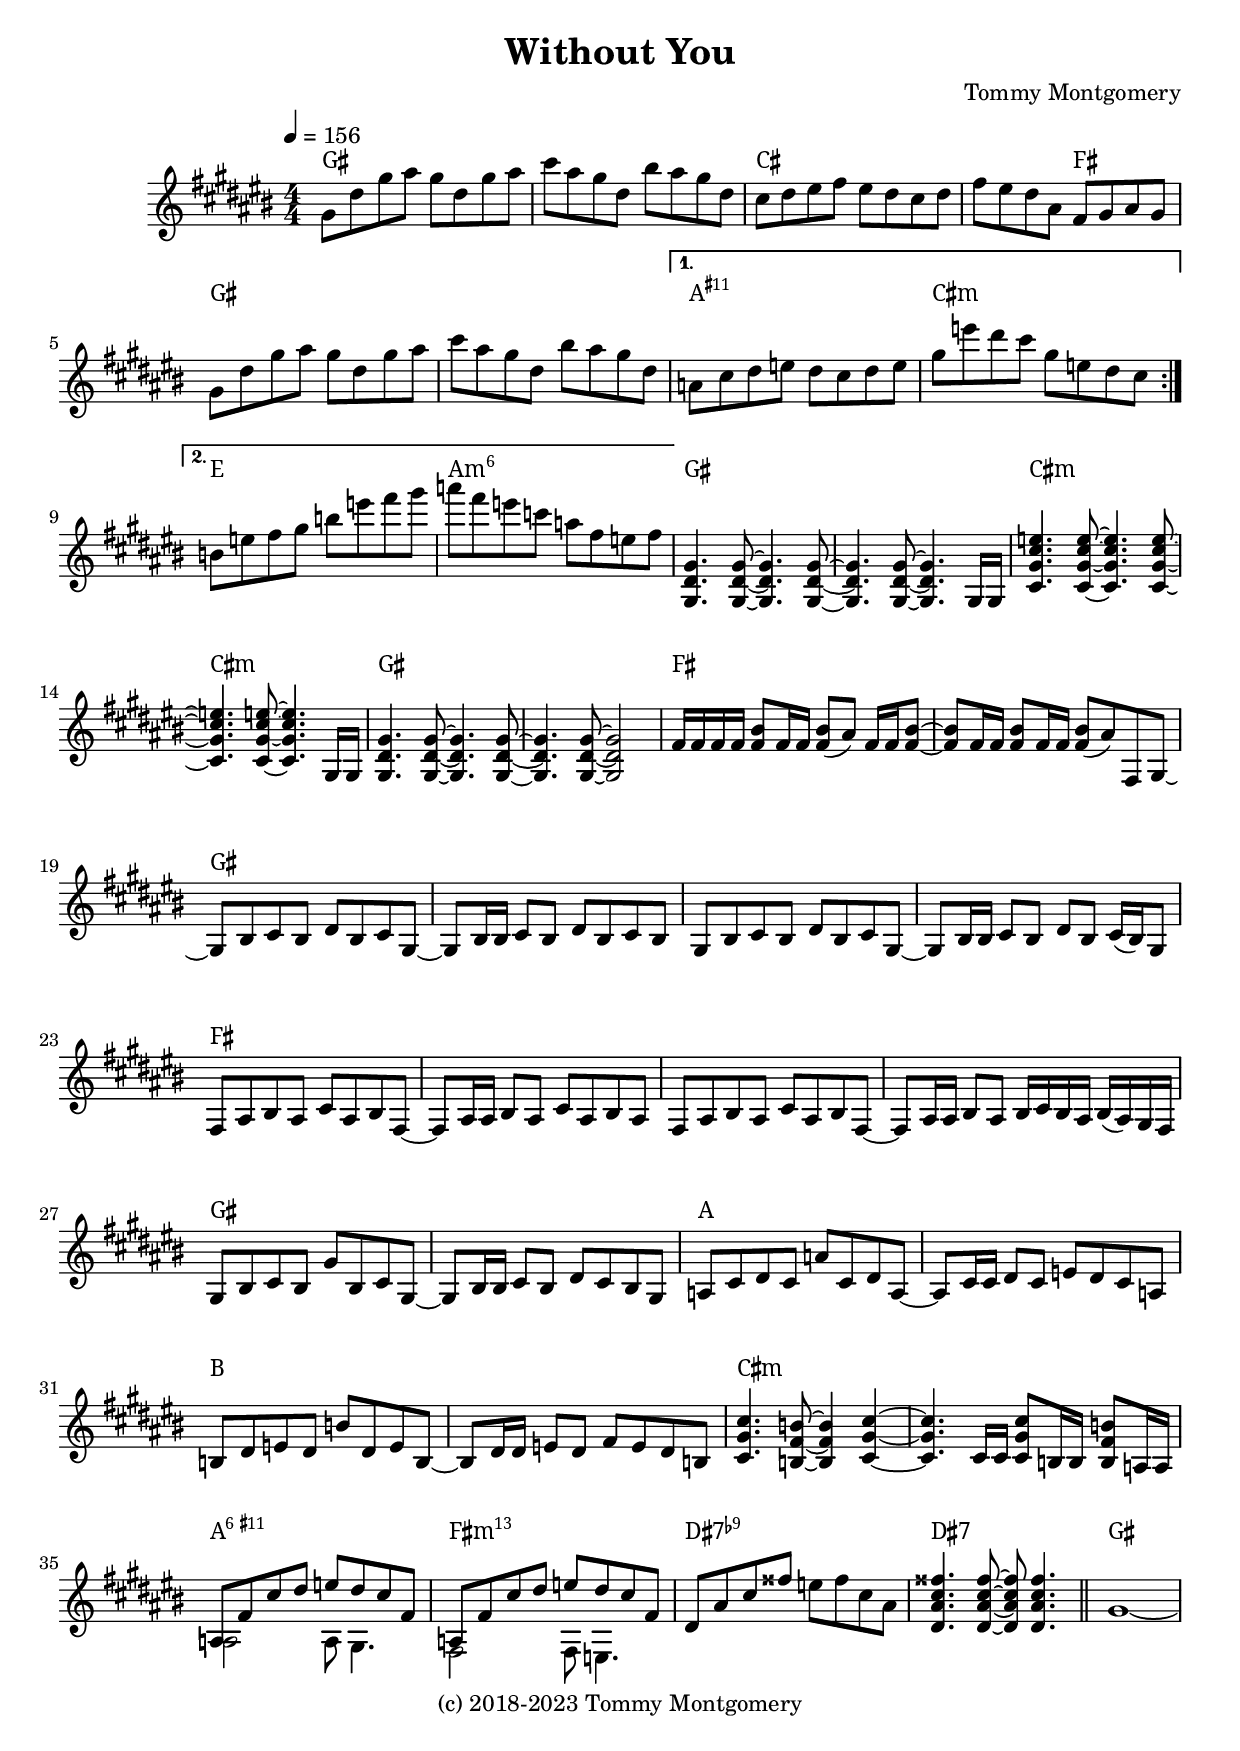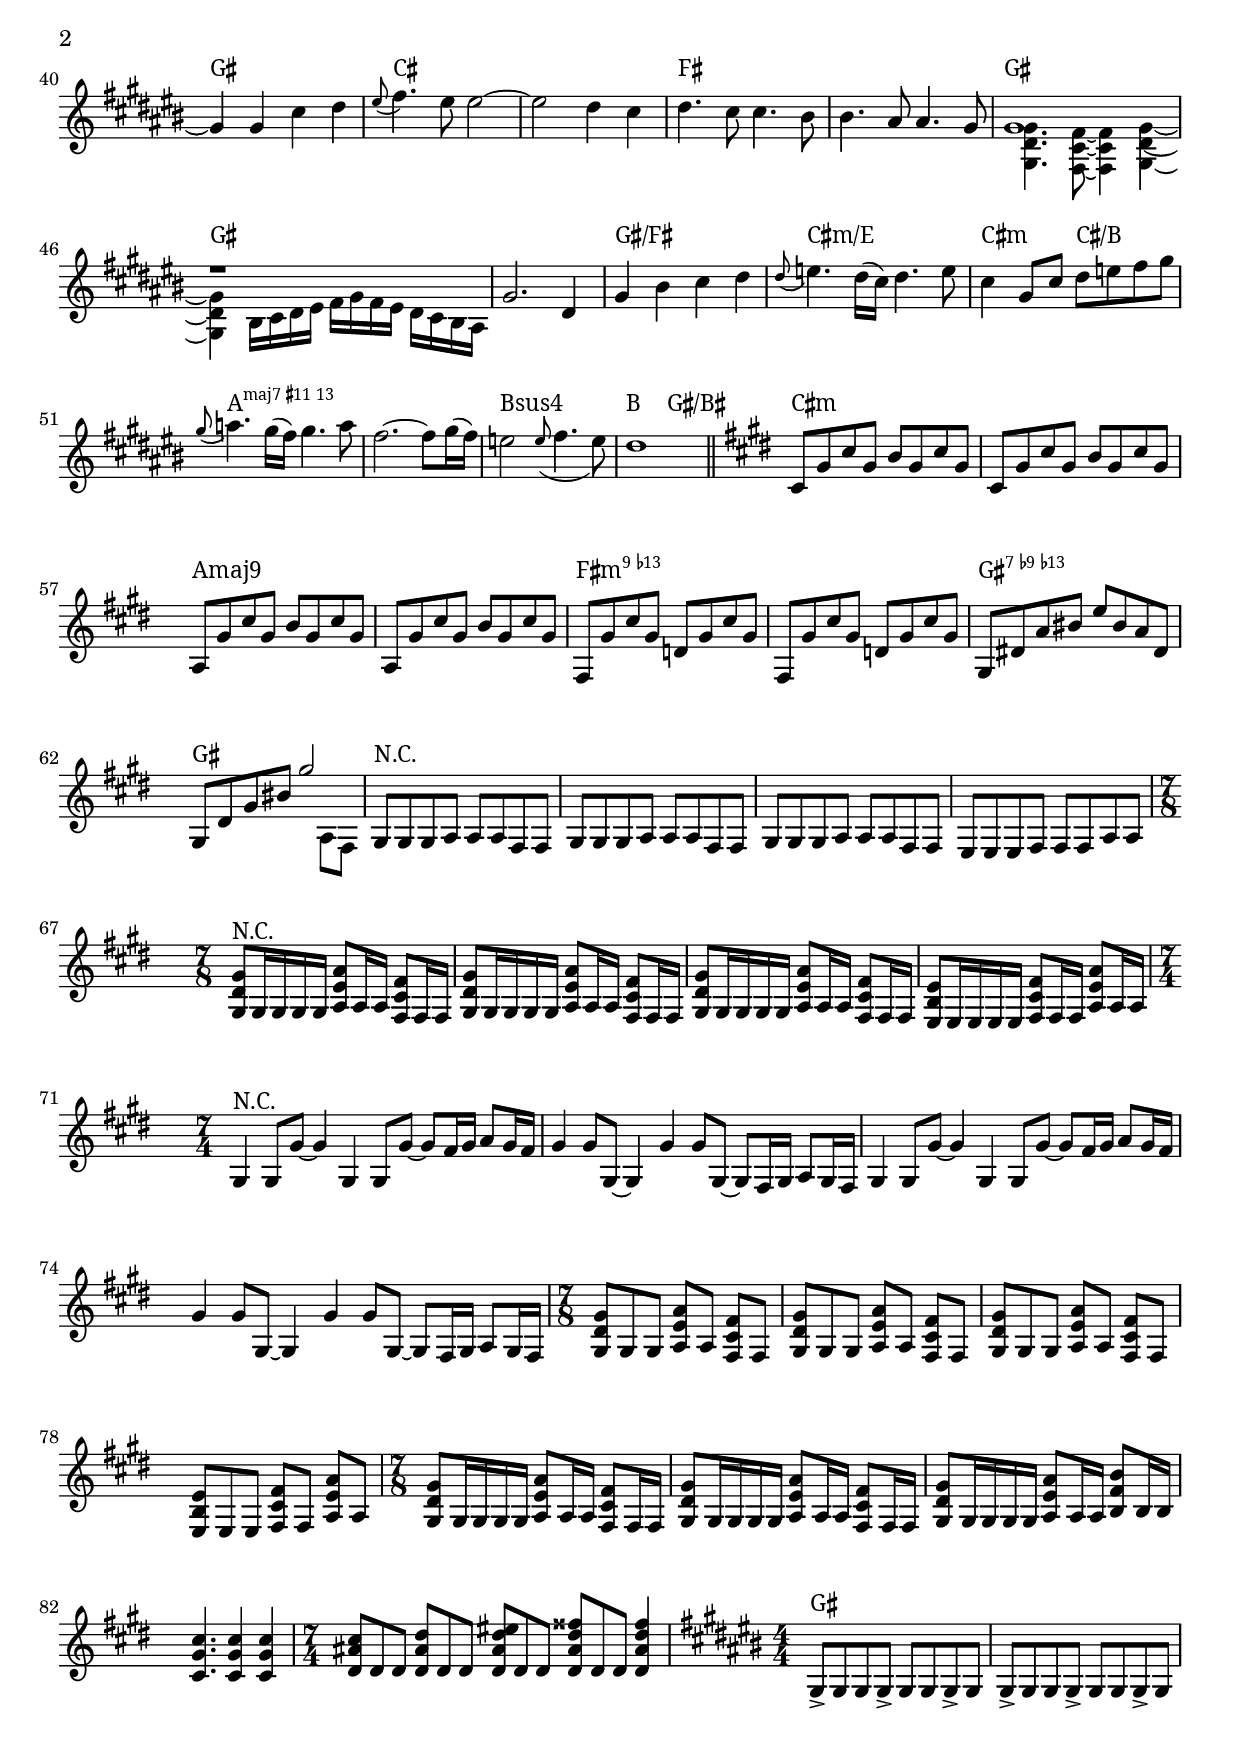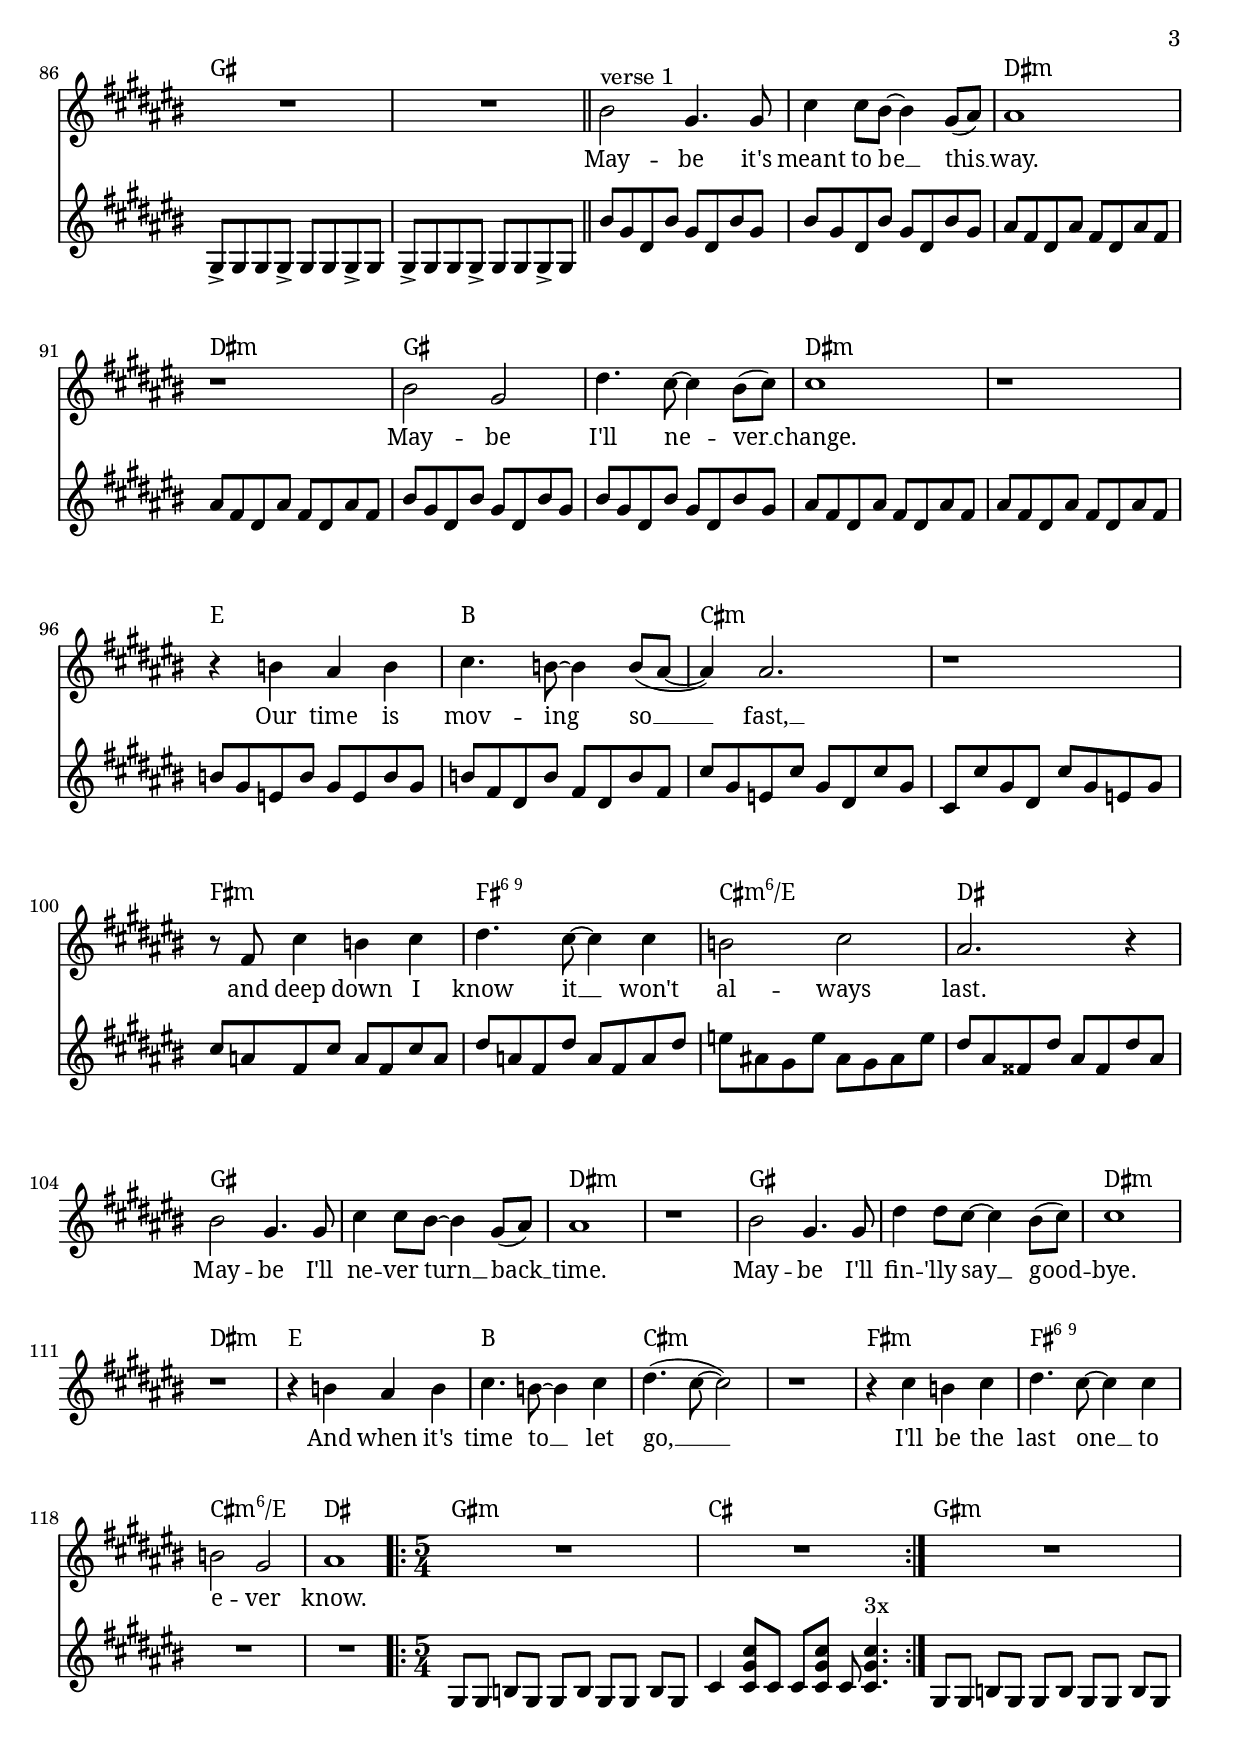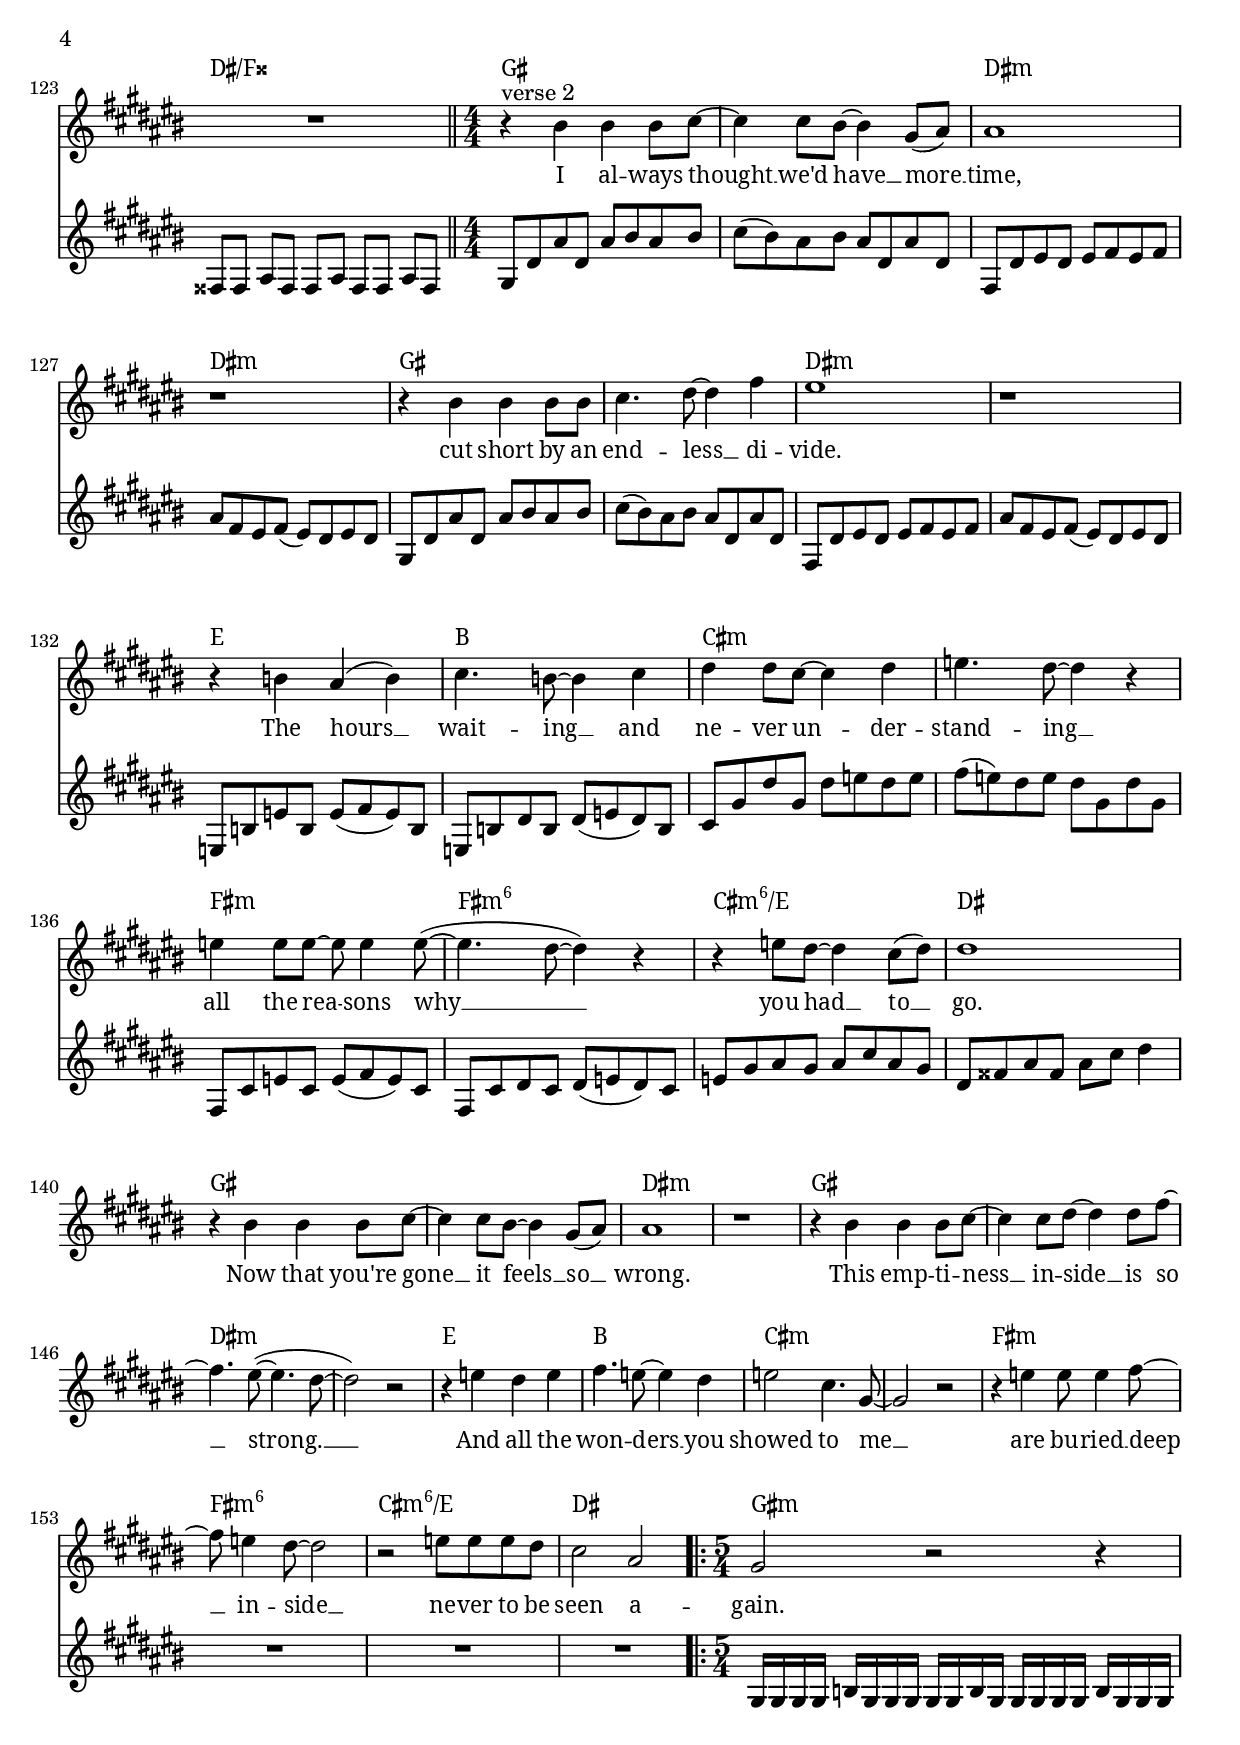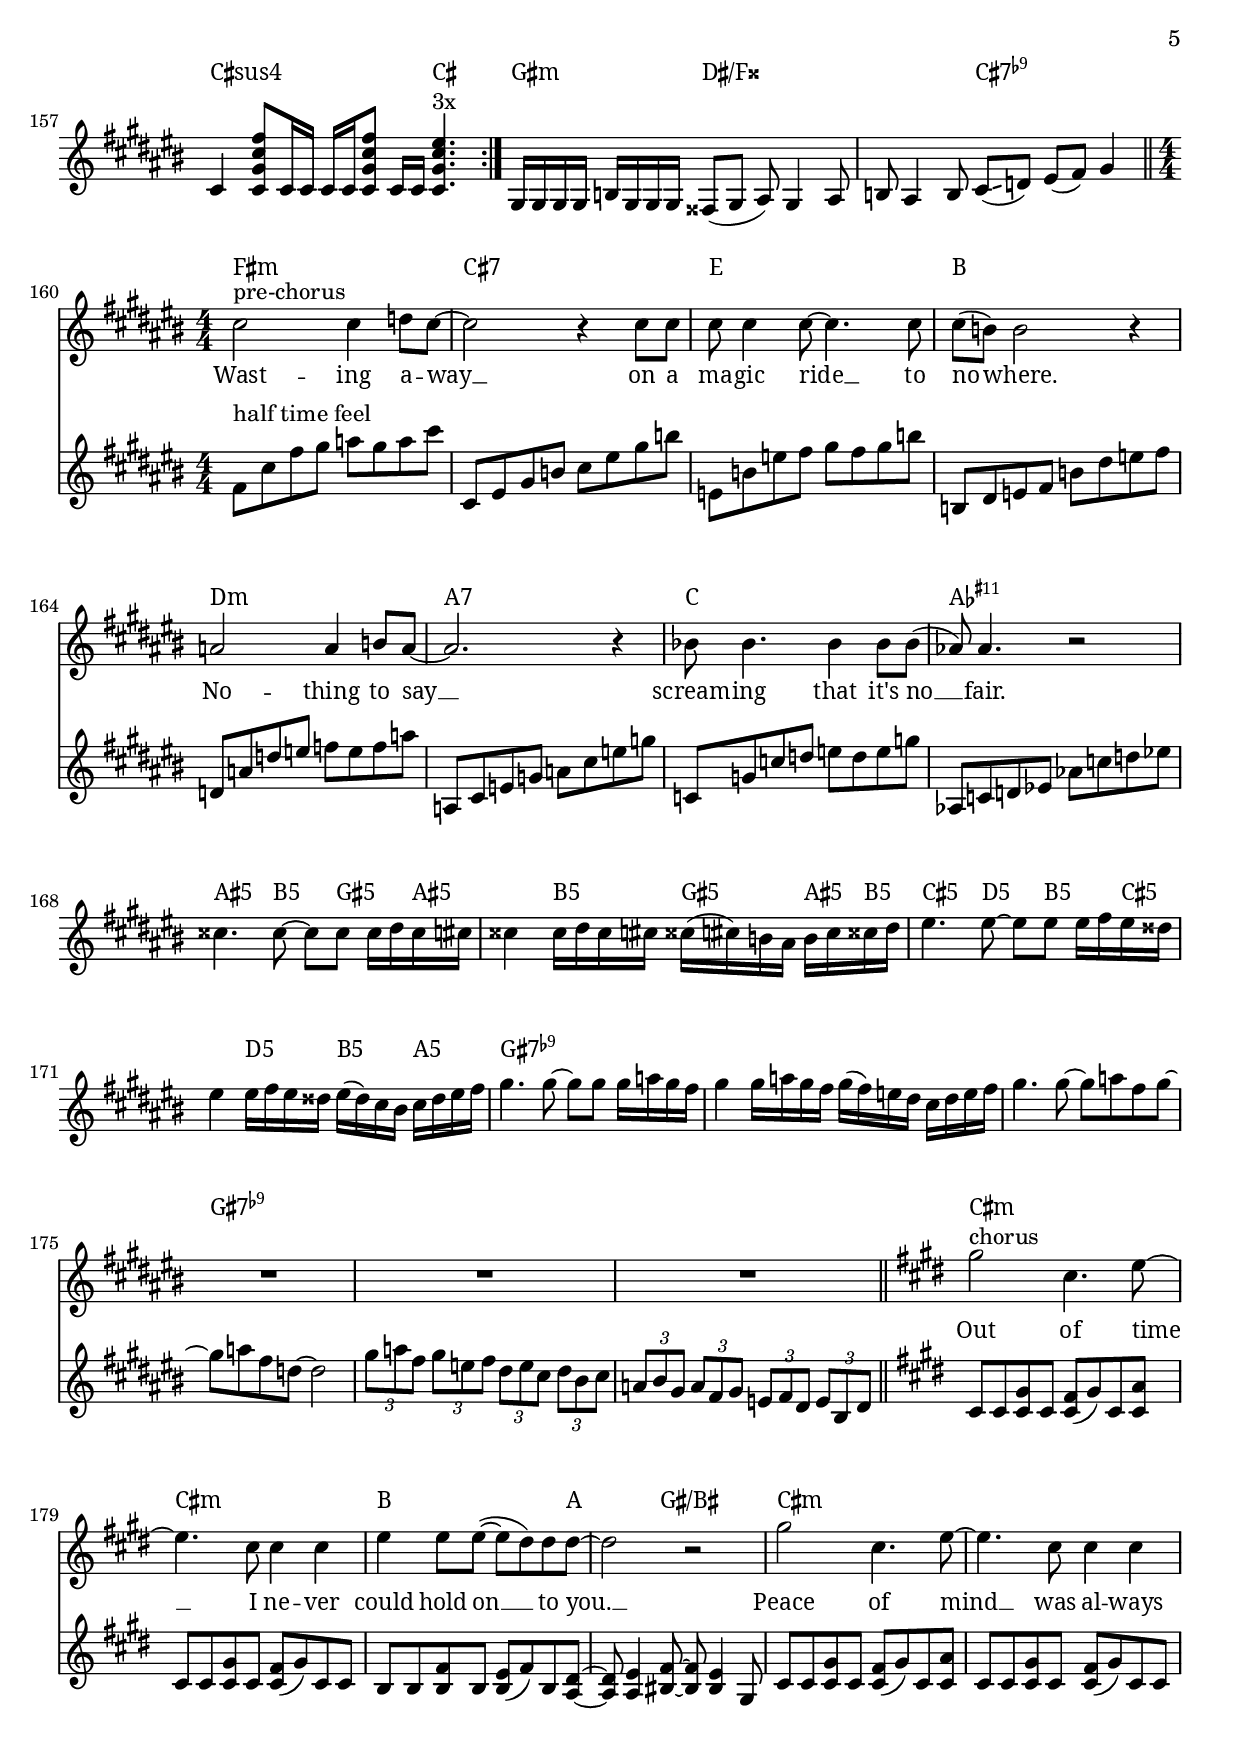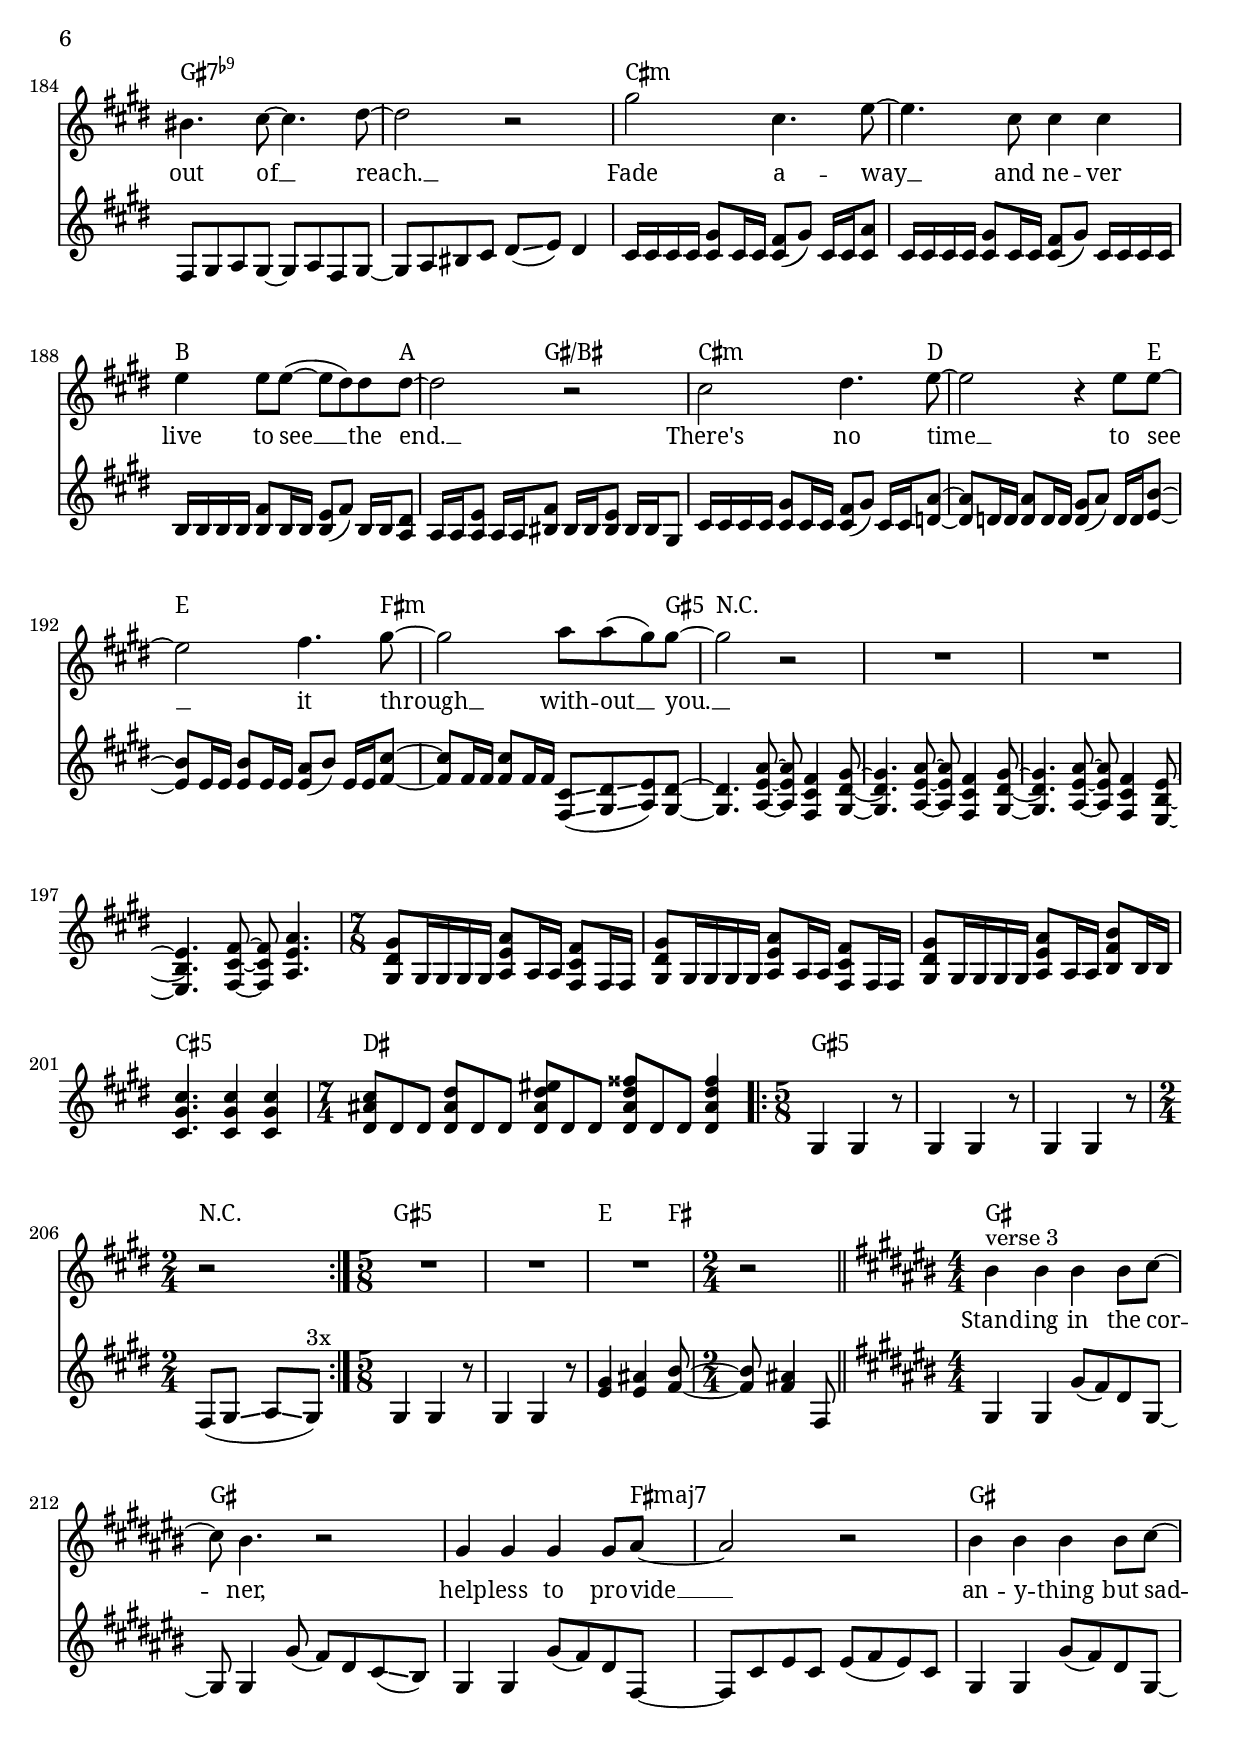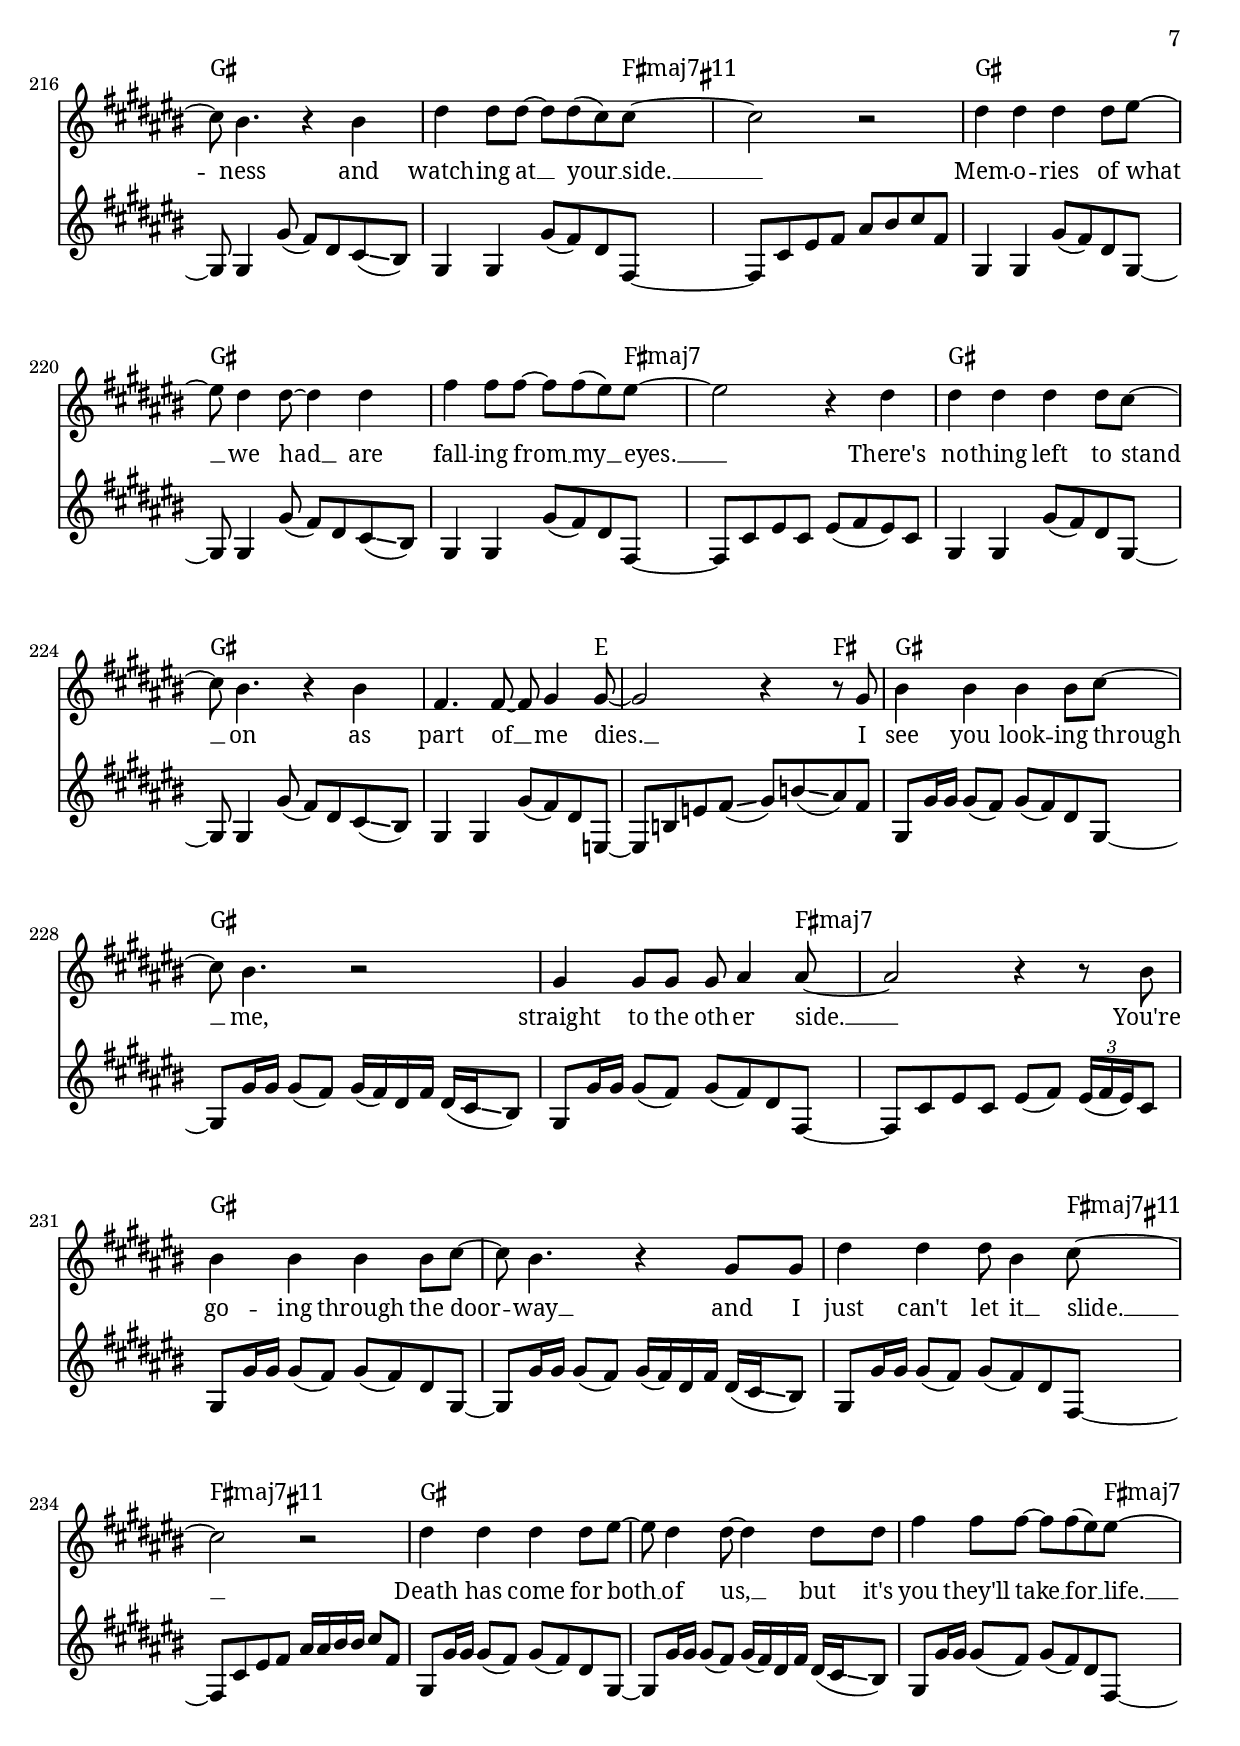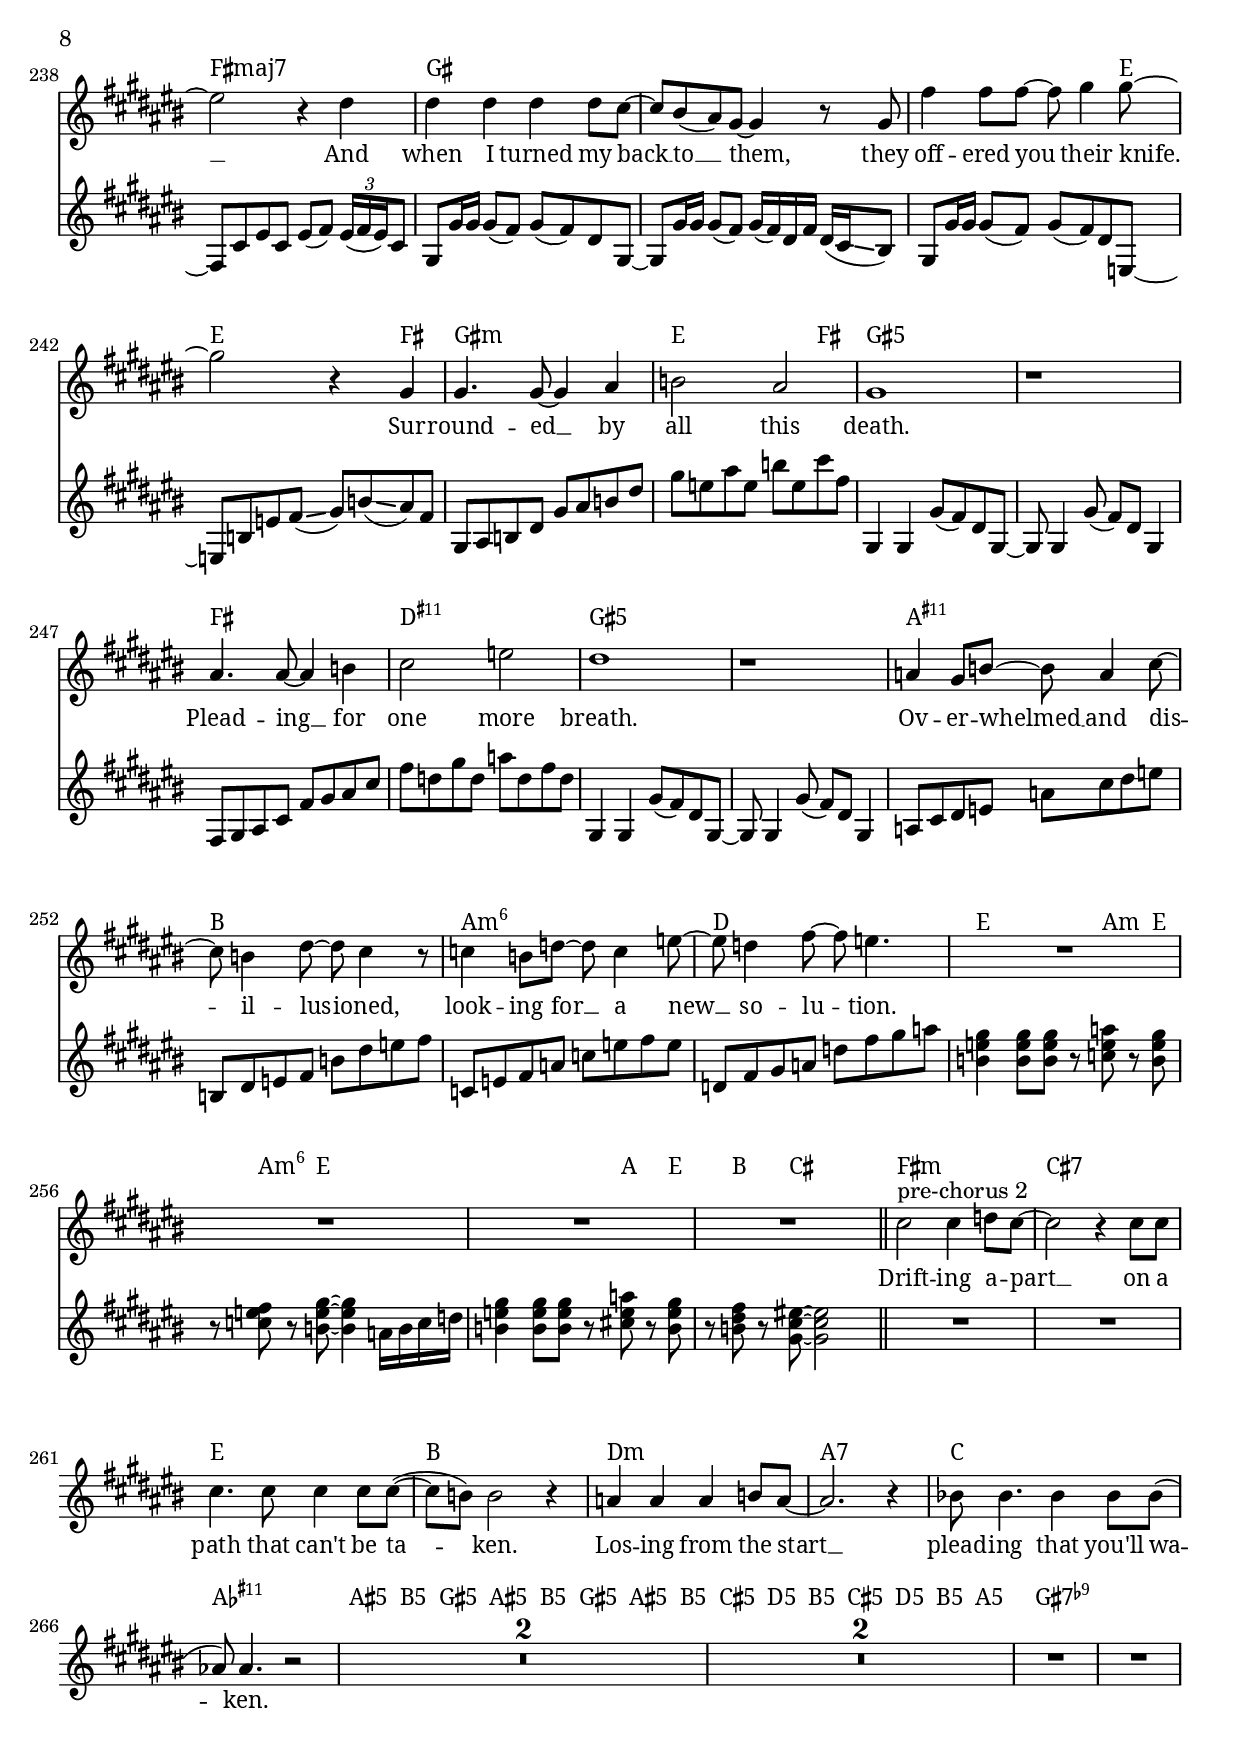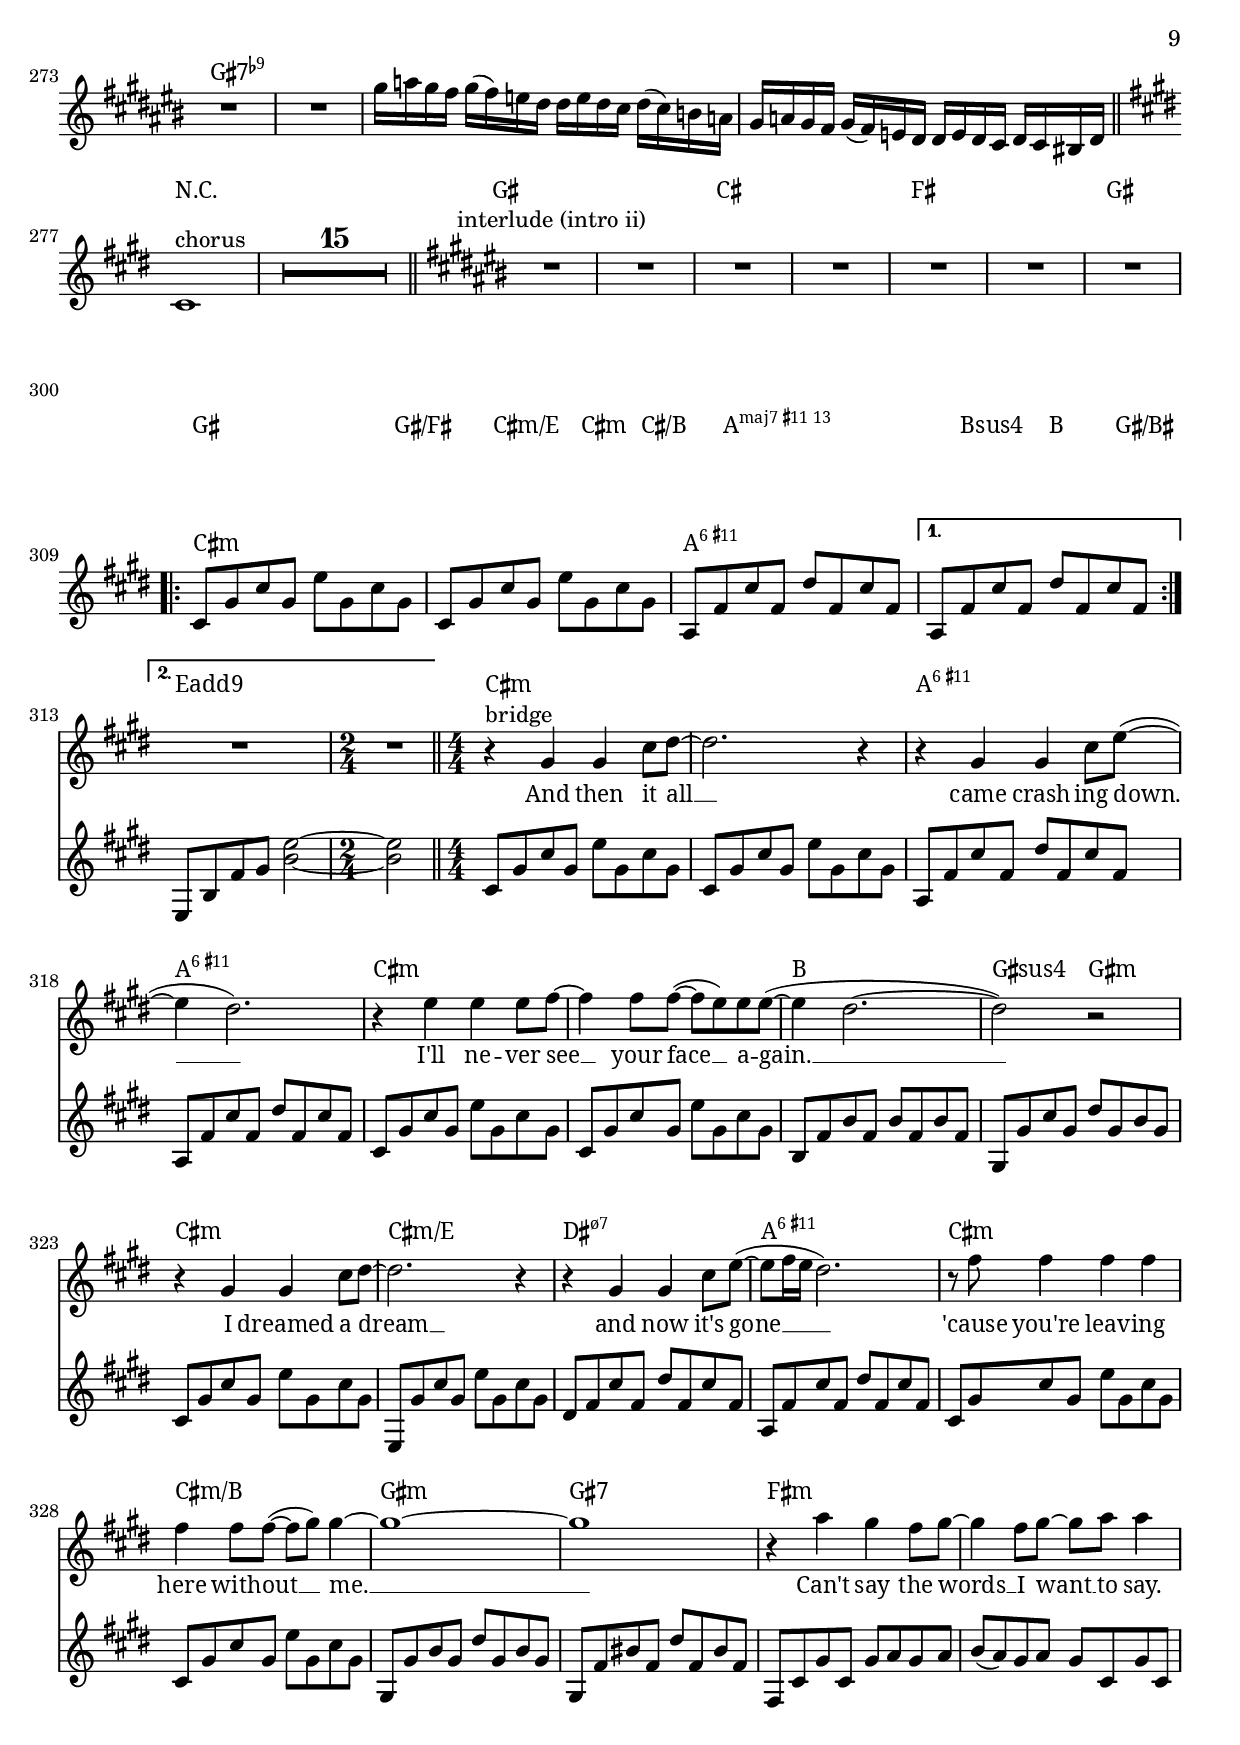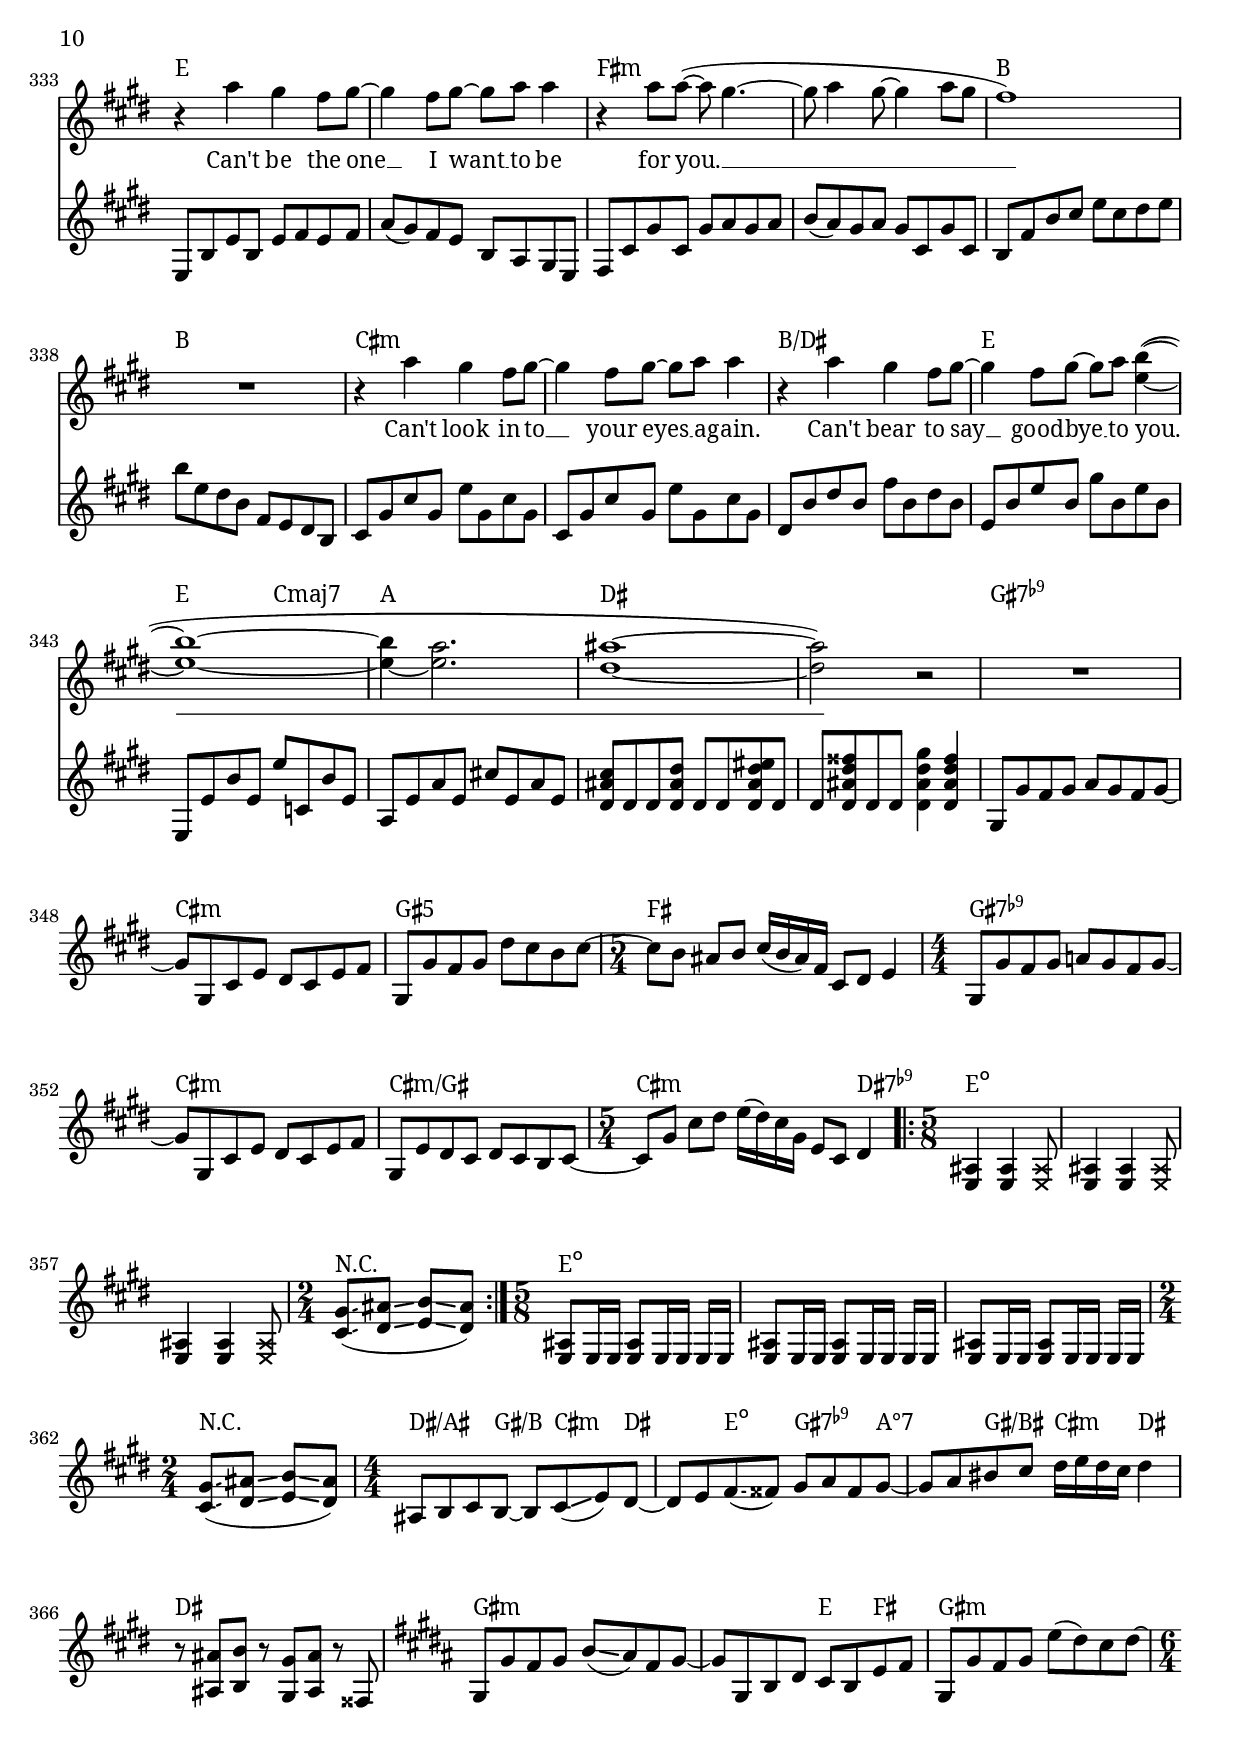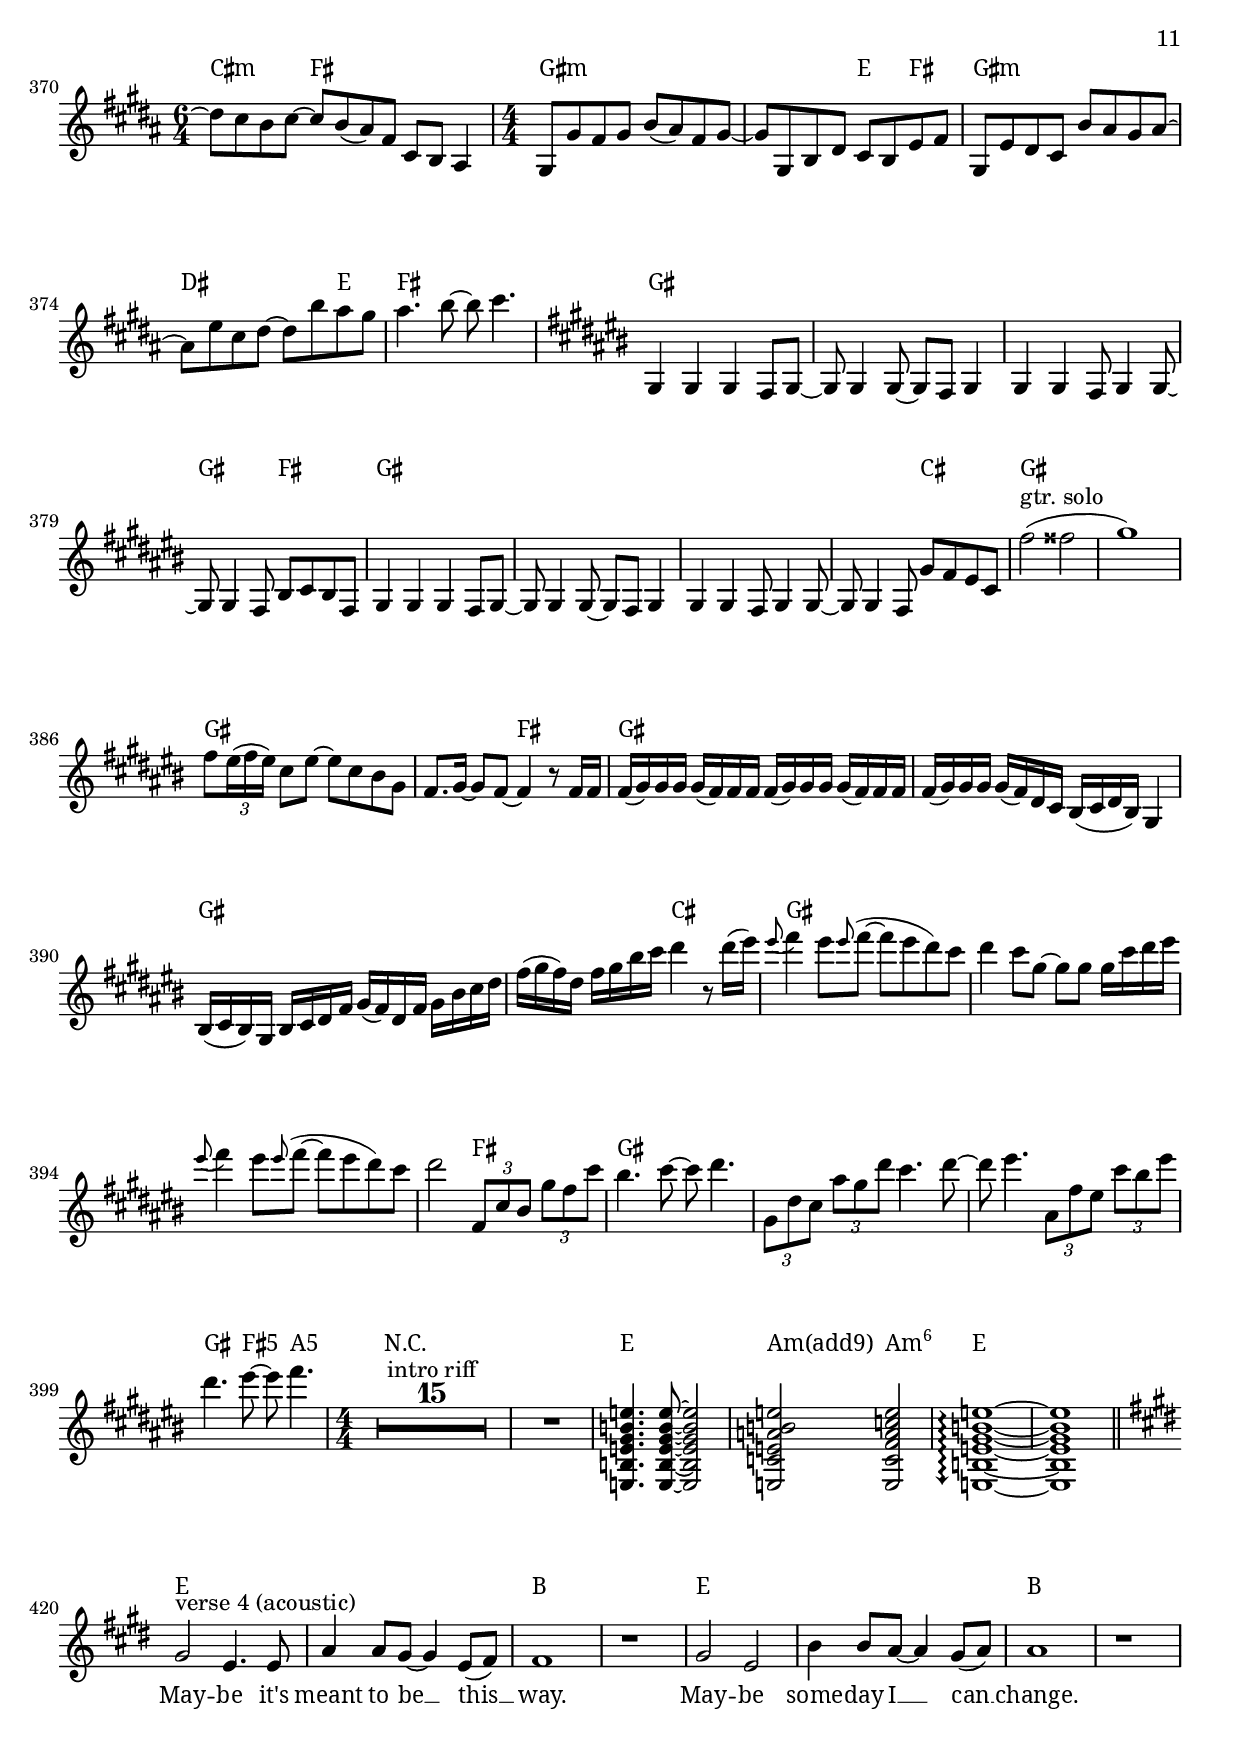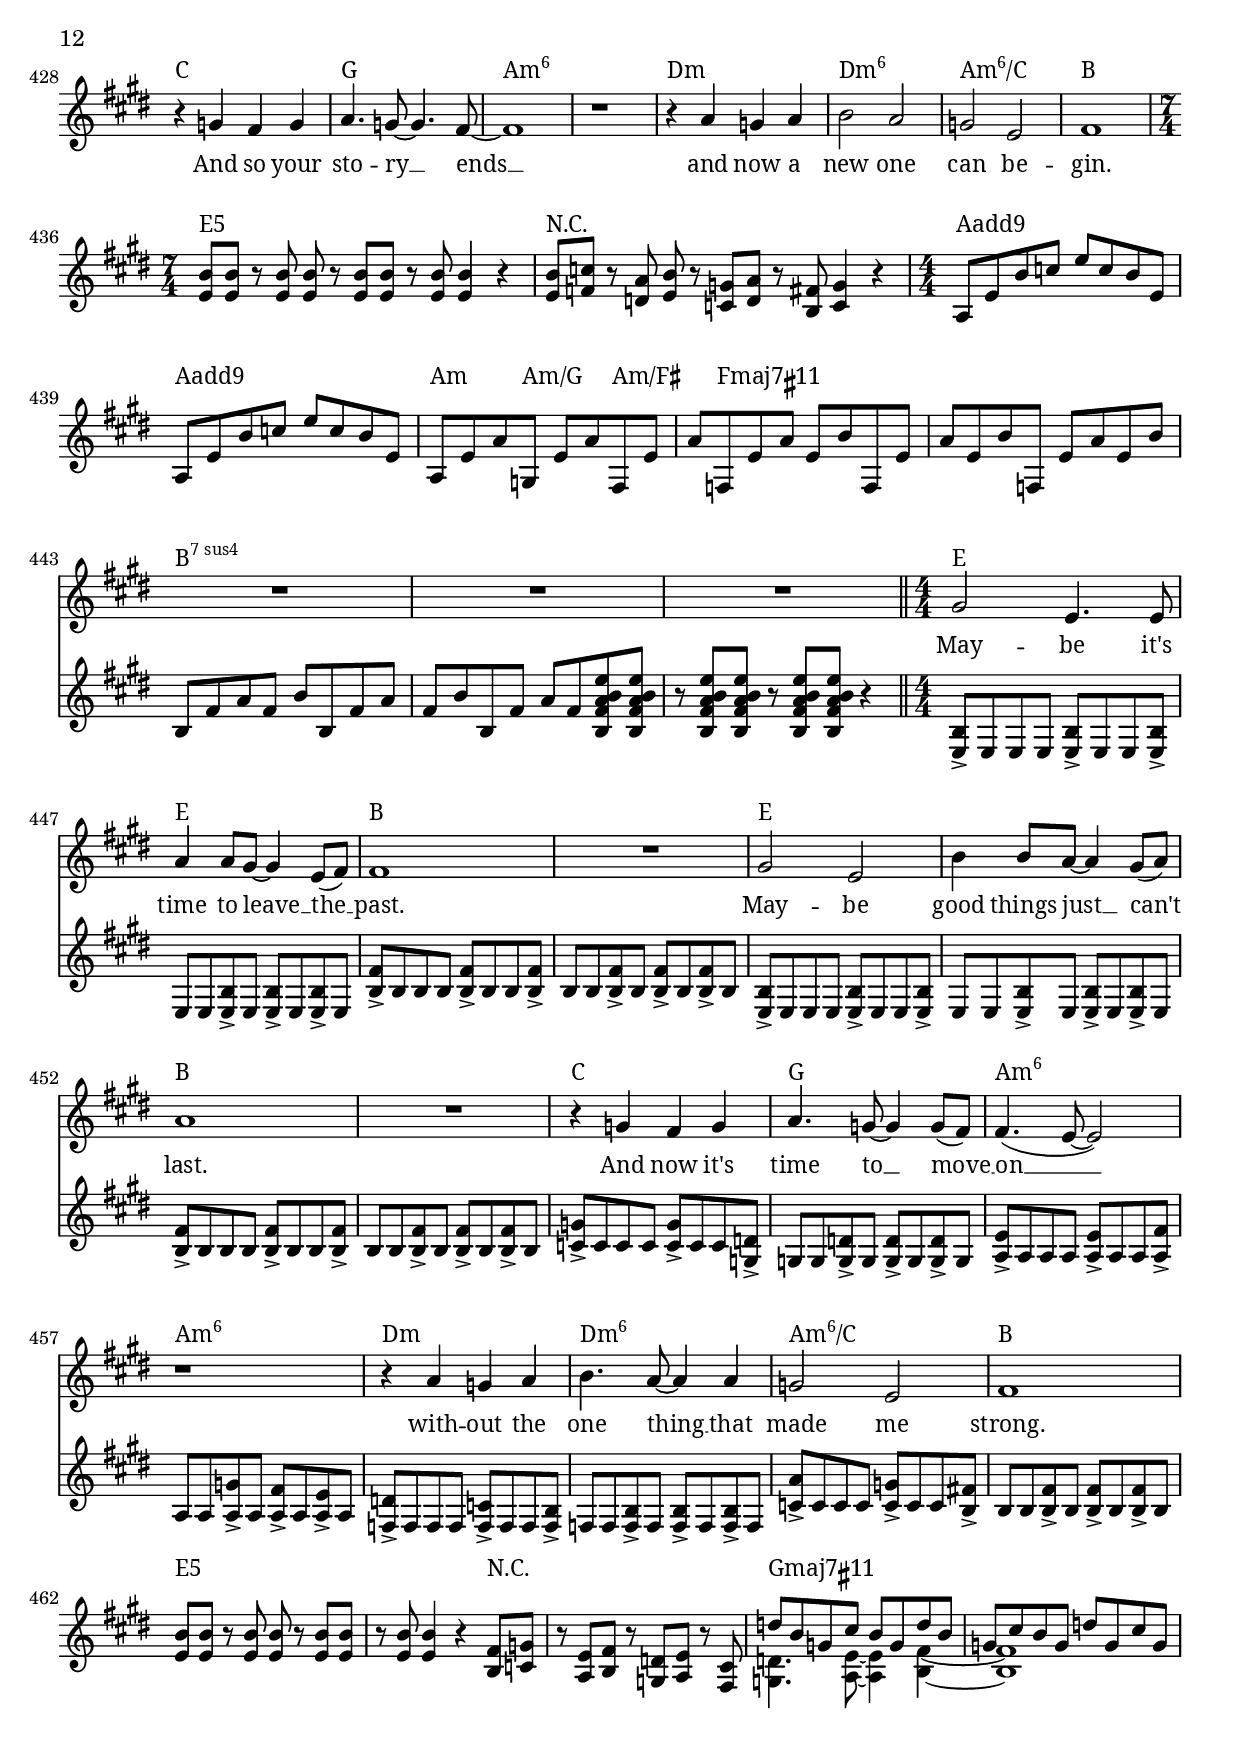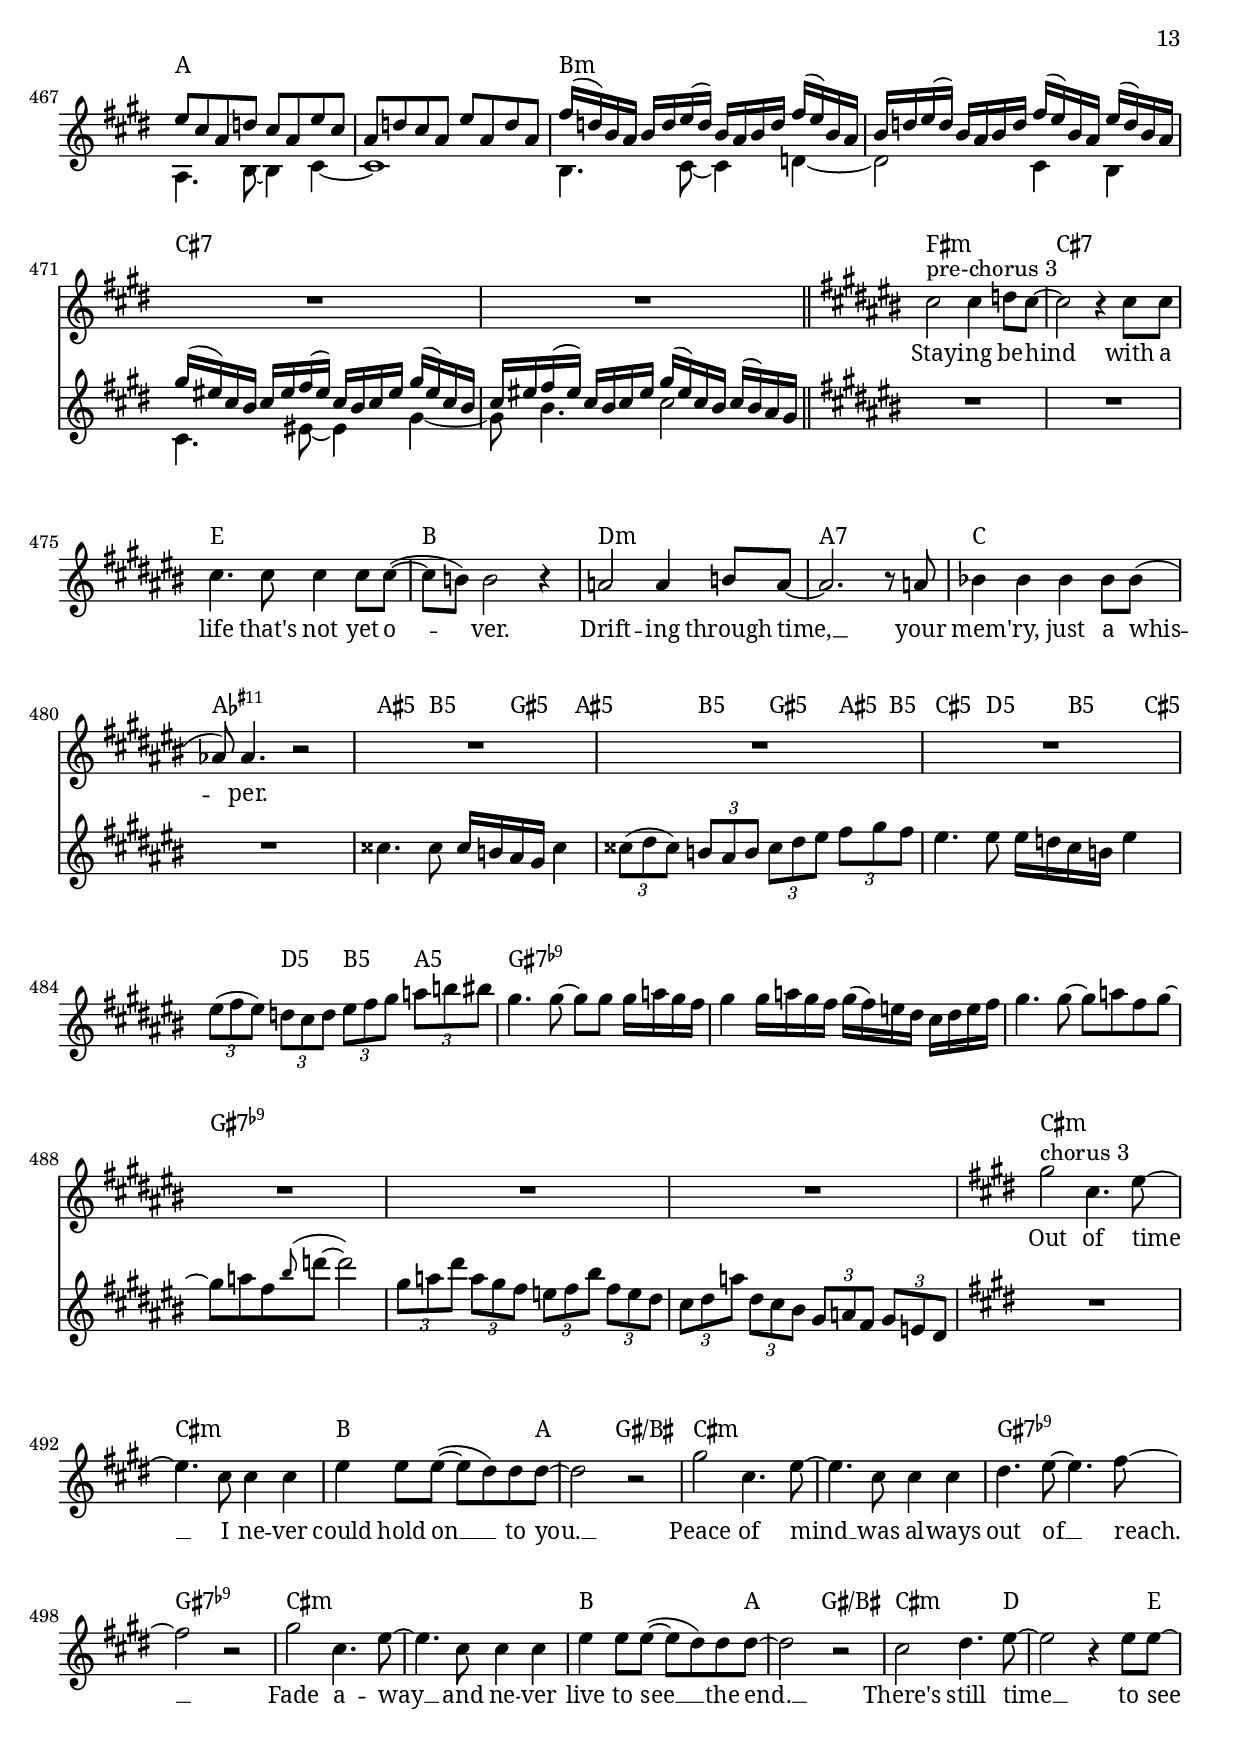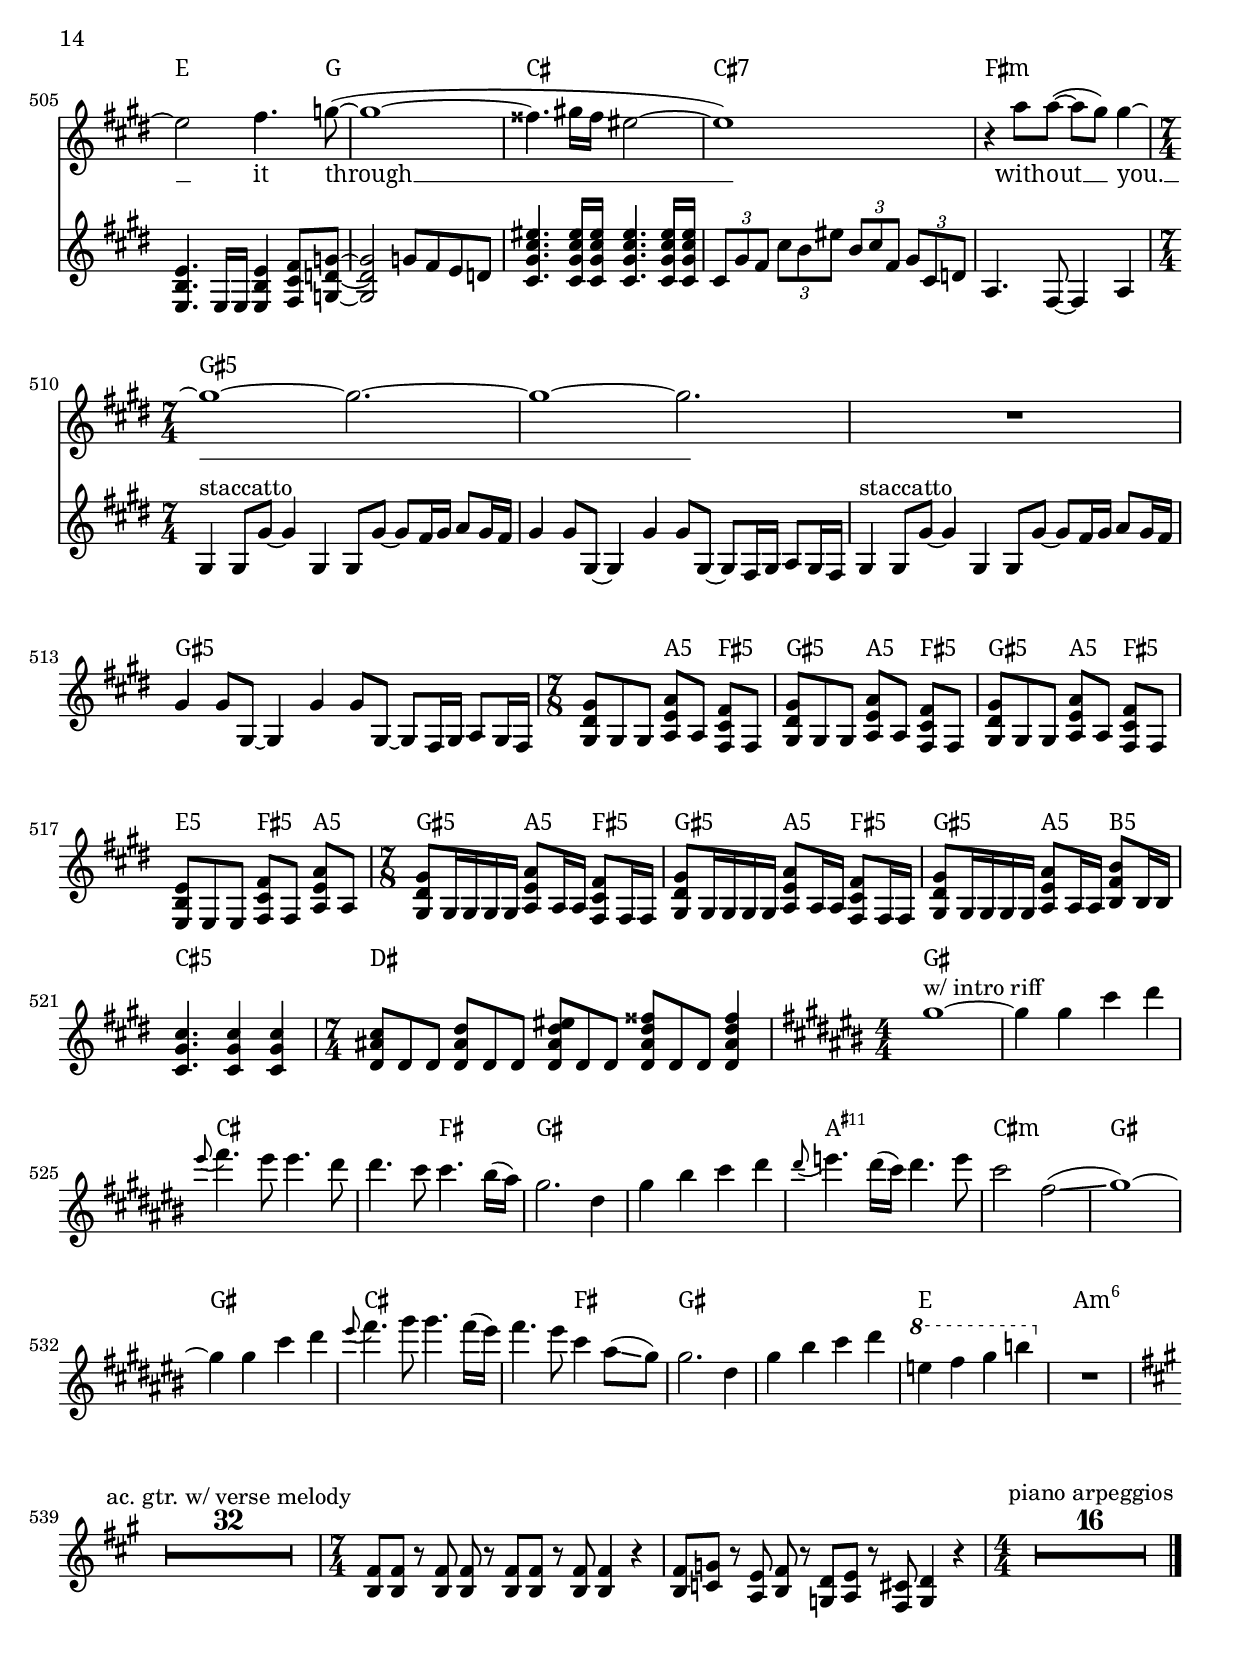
\version "2.22.1"
\language "english"

\header {
  title = "Without You"
  composer = "Tommy Montgomery"
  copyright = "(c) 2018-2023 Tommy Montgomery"
}

global = {
  \key gs \mixolydian
  \time 4/4
  \tempo 4 = 156
  \set Staff.printKeyCancellation = ##f
  \numericTimeSignature
  \compressEmptyMeasures
  \omit Voice.StringNumber
  \override TupletBracket.bracket-visibility = #'if-no-beam
  \override MultiMeasureRest.expand-limit = #3
  \override Score.ChordName.font-name = #"Noto Serif"
  \override Score.ChordName.font-size = #0
  \override Score.LyricText.font-name = #"Noto Serif"
  \override Score.LyricText.font-size = #0
}

sevenEightThing = \relative c' {
  \time 3,2,2 7/8
  \repeat unfold 2 {
    <gs ds' gs>8 gs16 gs gs gs <a e' a>8 a16 a <fs cs' fs>8 fs16 fs |
  }
  <gs ds' gs>8 gs16 gs gs gs <a e' a>8 a16 a <b fs' b>8 b16 b |
  <cs gs' cs>4. q4 q |

  \time 7/4
  <ds as' cs>8[ ds ds] <ds as' ds>[ ds ds] <ds as' ds es>[ ds ds] <ds as' ds fss>[ ds ds] <ds as' ds fss>4 |
}

tripletDescendingRun = \relative c''' {
  \tuplet 3/2 4 { gs8 a fs gs e fs ds e cs ds bs cs a bs gs a fs gs e fs ds e bs ds } |
}

guitarOne = \relative c'' {
  \repeat volta 2 {
    gs8 ds' gs as gs ds gs as cs as gs ds bs' as gs ds |
    cs ds es fs es ds cs ds fs es ds as fs gs as gs |
    gs ds' gs as gs ds gs as cs as gs ds bs' as gs ds |
  }
  \alternative {
    { a cs ds e ds cs ds e gs e' ds cs gs e ds cs | }
    { b e fs gs b e fs gs a fs e c a fs e fs | }
  }

%{
  \repeat volta 2 {
    <gs,, ds' gs>4 q r8 <fs cs' fs> r <fs cs' fs> |
    <gs ds' gs>4 q r8 <fs cs' fs> r <fs cs' fs> |
    <gs ds' gs>4 q r8 <fs cs' fs> r <fs cs' fs> |
    fs as b as cs b as fs |
  }
%}

  <gs,, ds' gs>4. q8 ~ q4. q8 ~ | q4. q8 ~ q4. gs16 gs |
  <cs gs' cs e>4. q8 ~ q4. q8 ~ | q4. q8 ~ q4. gs16 gs |
  <gs ds' gs>4. q8 ~ q4. q8 ~ | q4. q8 ~ q2 |
  fs'16 fs fs fs <fs bs>8 fs16 fs <fs bs>8( as) fs16 fs <fs bs>8 ~ |
  q8 fs16 fs <fs bs>8 fs16 fs <fs bs>8( as) fs, gs ~ |

  gs bs cs bs ds bs cs gs ~ | gs bs16 bs cs8 bs ds bs cs bs |
  gs bs cs bs ds bs cs gs ~ | gs bs16 bs cs8 bs ds bs cs16( bs) gs8 |
  fs as bs as cs as bs fs ~ | fs as16 as bs8 as cs as bs as |
  fs as bs as cs as bs fs ~ | fs as16 as bs8 as bs16 cs bs as bs( as) gs fs |

  gs8 bs cs bs gs' bs, cs gs ~ | gs bs16 bs cs8 bs ds cs bs gs |
  a cs ds cs a' cs, ds a ~ | a cs16 cs ds8 cs e ds cs a |
  b ds e ds b' ds, e b ~ | b ds16 ds e8 ds fs e ds b |
  <cs gs' cs>4. <b fs' b>8 ~ q4 <cs gs' cs> ~ | q4. cs16 cs <cs gs' cs>8 b16 b <b fs' b>8 a16 a |


  <<
    { \repeat unfold 2 { a8 fs' cs' ds e ds cs fs, | } } \\
    { a,2 a8 gs4. | fs2 fs8 e4. | }
  >>
  ds'8 as' cs fss e fss cs as | <ds, as' cs fss>4. q8 ~ q q4. |

  \bar "||"

  gs1 ~ | gs4 gs cs ds | \grace es8( fs4.) es8 es2 ~ | es2 ds4 cs |
  ds4. cs8 cs4. bs8 | bs4. as8 as4. gs8 |
  <<
    { gs1 | r1 | } \\
    { <gs, ds' gs>4. <fs cs' fs>8 ~ q4 <gs ds' gs> ~ | q4 bs16 cs ds es fs gs fs es ds cs bs as }
  >> |

  gs'2. ds4 | gs bs cs ds |
  \grace ds8( e4.) ds16( cs) ds4. e8 | cs4 gs8 cs ds e fs gs |
  \grace gs8( a4.) gs16( fs) gs4. a8 | fs2. ~ fs8 gs16( fs) |
  e2 \grace e8( fs4. e8) | ds1 |

  \bar "||"
  \key cs \minor
  \repeat unfold 2 { cs,8 gs' cs gs b gs cs gs | }
  \repeat unfold 2 { a,8 gs' cs gs b gs cs gs | }
  \repeat unfold 2 { fs,8 gs' cs gs d gs cs gs | }
  gs, ds'! a' bs e bs a ds, | gs, ds' gs bs << { gs'2 } \\ { s4 a,,8 fs } >> |

  \repeat unfold 3 { gs8 gs gs a a a fs fs | }
  e8 e e fs fs fs a a |

  \time 3,2,2 7/8
  \repeat unfold 3 {
    <gs ds' gs>8 gs16 gs gs gs <a e' a>8 a16 a <fs cs' fs>8 fs16 fs |
  }
  <e b' e>8 e16 e e e <fs cs' fs>8 fs16 fs <a e' a>8 a16 a |

  \time 7/4
  \repeat unfold 2 {
    gs4 gs8 gs' ~ gs4 gs, gs8 gs' ~ gs fs16 gs a8 gs16 fs |
    gs4 gs8 gs, ~ gs4 gs' gs8 gs, ~ gs fs16 gs a8 gs16 fs |
  }

  \time 3,2,2 7/8
  \repeat unfold 3 {
    <gs ds' gs>8 gs gs <a e' a>8 a8 <fs cs' fs>8 fs |
  }
  <e b' e>8 e e <fs cs' fs>8 fs <a e' a>8 a |

  \sevenEightThing

  \time 4/4
  \key gs \mixolydian

  \repeat unfold 4 { gs8-> gs gs gs-> gs gs gs-> gs } |

  \bar "||"

  \repeat unfold 2 {
    bs'8 gs ds bs' gs ds bs' gs | bs gs ds bs' gs ds bs' gs |
    as fs ds as' fs ds as' fs | as fs ds as' fs ds as' fs |
  }

  % verse 1
  b gs e b' gs e b' gs | b fs ds b' fs ds b' fs |
  cs' gs e cs' gs ds cs' gs | cs, cs' gs ds cs' gs e gs |
  cs a fs cs' a fs cs' a | ds a fs ds' a fs a ds |
  e as,! gs e' as, gs as e' | ds as fss ds' as fss ds' as |

  R1*16 |

  \time 5/4
  \repeat volta 3 {
    gs,8 gs b gs gs b gs gs b gs | cs4 <cs gs' cs>8 cs cs <cs gs' cs> cs <cs gs' cs>4.^"3x" |
  }
  gs8 gs b gs gs b gs gs b gs | fss8 fss as fss fss as fss fss as fss |

  % verse 2
  \time 4/4
  \bar "||"
  \repeat unfold 2 {
    gs8 ds' as' ds, as' bs as bs cs( bs) as bs as ds, as' ds, |
    fs, ds' es ds es fs es fs as fs es fs( es) ds es ds |
  }
  e, b' e b e( fs e) b | e, b' ds b ds( e ds) b |
  cs gs' ds' gs, ds' e ds e | fs( e) ds e ds gs, ds' gs, |
  fs, cs' e cs e( fs e) cs | fs, cs' ds cs ds( e ds) cs |
  e gs as gs as cs as gs | ds fss as fss as cs ds4 |

  R1*16^"w/ no P.M." |

  \time 5/4
  \repeat volta 3 {
    gs,,16 gs gs gs b gs gs gs gs gs b gs gs gs gs gs b gs gs gs |
    cs4 <cs gs' cs fs>8 cs16 cs cs cs <cs gs' cs fs>8 cs16 cs <cs gs' cs es>4.^"3x" |
  }

  gs16 gs gs gs b gs gs gs fss8( gs as) gs4 as8 | b as4 b8 cs\glissando( d) es( fs) gs4 |


  % gs16 gs gs gs b gs gs gs gs gs b gs gs gs gs gs b gs gs gs |
  % as4 fss8 e fss cs' fss\glissando( as) fss4 |

  \time 4/4
  \bar "||"

  fs8^"half time feel" cs' fs gs a gs a cs | cs,, es gs b cs es gs b |
  e,, b' e fs gs fs gs b | b,, ds e fs b ds e fs |
  d, a' d e f e f a | a,, cs e g a cs e g |
  c,, g' c d e d e g | af,, c d ef af c d ef |

  css4. css8 ~ css css css16 ds css cs | css4 css16 ds css cs css( cs) b as b cs css ds |
  es4. es8 ~ es es es16 fs es dss | es4 es16 fs es dss es( dss) cs bs cs dss es fs |
  gs4. gs8 ~ gs gs gs16 a gs fs | gs4 gs16 a gs fs gs( fs) e ds cs ds e fs |
  gs4. gs8 ~ gs a fs gs ~ | gs a fs d ~ d2 |
  \tripletDescendingRun

  \key cs \minor
  cs,8 cs <cs gs'> cs <cs fs>( gs') cs, <cs a'> | cs cs <cs gs'> cs <cs fs>( gs') cs, cs |
  b b <b fs'> b <b e>( fs') b, <a ds> ~ | q <a e'>4 <bs fs'>8 ~ q <bs e>4 gs8 |
  cs8 cs <cs gs'> cs <cs fs>( gs') cs, <cs a'> | cs cs <cs gs'> cs <cs fs>( gs') cs, cs |
  fs, gs a gs ~ gs a fs gs ~ | gs a bs cs ds\glissando( e) ds4 |

  cs16 cs cs cs <cs gs'>8 cs16 cs <cs fs>8( gs') cs,16 cs <cs a'>8 |
  cs16 cs cs cs <cs gs'>8 cs16 cs <cs fs>8( gs') cs,16 cs cs cs |
  b16 b b b <b fs'>8 b16 b <b e>8( fs') b,16 b <a ds>8 |
  a16 a <a e'>8 a16 a <bs fs'>8 bs16 bs <bs e>8 bs16 bs gs8 |
  cs16 cs cs cs <cs gs'>8 cs16 cs <cs fs>8( gs') cs,16 cs <d a'>8 ~ |
  q8 d16 d <d a'>8 d16 d <d gs>8( a') d,16 d <e b'>8 ~ |
  q8 e16 e <e b'>8 e16 e <e a>8( b') e,16 e <fs cs'>8 ~ |
  q8 fs16 fs <fs cs'>8 fs16 fs <fs, cs'>8\glissando( <gs ds'>\glissando <a e'>) <gs ds'> ~ |

  q4. <a e' a>8 ~ q <fs cs' fs>4 <gs ds' gs>8 ~ | q4. <a e' a>8 ~ q <fs cs' fs>4 <gs ds' gs>8 ~ |
  q4. <a e' a>8 ~ q <fs cs' fs>4 <e b' e>8 ~ | q4. <fs cs' fs>8 ~ q <a e' a>4. |

  \sevenEightThing

  \repeat volta 3 {
    \time 5/8 \repeat unfold 3 { gs4 gs r8 | } \time 2/4 fs( gs\glissando a\glissando gs)^"3x" |
  }
  \time 5/8 \repeat unfold 2 { gs4 gs r8 | }
  <e' gs>4 <e as> <fs b>8 ~ | \time 2/4  q <fs as>4 fs,8 |

  \time 4/4
  \key gs \mixolydian
  \repeat unfold 4 {
    gs4 gs gs'8( fs) ds gs, ~ | gs gs4 gs'8( fs) ds cs\glissando( bs) |
    gs4 gs gs'8( fs) ds
  }
  \alternative {
    { fs, ~ | fs cs' es cs es( fs es) cs | }
    { fs, ~ | fs cs' es fs as bs cs fs, | }
    { fs, ~ | fs cs' es cs es( fs es) cs | }
    { e, ~ | e b' e fs\glissando( gs) b\glissando( as) fs | }
  }

  \repeat unfold 4 {
    gs,8 gs'16 gs gs8( fs) gs( fs) ds gs, ~ | gs gs'16 gs gs8( fs) gs16( fs) ds fs ds( cs\glissando bs8) |
    gs8 gs'16 gs gs8( fs) gs( fs) ds
  }
  \alternative {
    { fs, ~ | fs cs' es cs es( fs) \tuplet 3/2 { es16( fs es) } cs8 | }
    { fs, ~ | fs cs' es fs as16 as bs bs cs8 fs, | }
    { fs, ~ | fs cs' es cs es( fs) \tuplet 3/2 { es16( fs es) } cs8 | }
    { e, ~ | e b' e fs\glissando( gs) b\glissando( as) fs | }
  }


  gs,8 as b ds gs as b ds | gs e as e b' e, cs' fs, |
  gs,,4 gs gs'8( fs) ds gs, ~ | gs gs4 gs'8( fs) ds gs,4 |
  fs8 gs as cs fs gs as cs | fs d gs d a' d, fs d |
  gs,,4 gs gs'8( fs) ds gs, ~ | gs gs4 gs'8( fs) ds gs,4 |


  a8 cs ds e a cs ds e | b, ds e fs b ds e fs |
  c, e fs a c e fs e | d, fs gs a d fs gs a |
  <b, e gs>4 q8 q r <c e a> r <b e gs> | r <c e fs> r <b e gs> ~ q4 a16 b c d |
  <b e gs>4 q8 q r <cs! e a> r <b e gs> | r <b ds fs> r <gs cs es!> ~ q2 |

  % pre-chorus
  R1*8 | R1*8 |
  gs'16 a gs fs gs( fs) e ds ds e ds cs ds( cs) b a |
  gs a gs fs gs( fs) e ds ds e ds cs ds cs bs! ds |

  \key cs \minor

  % chorus
  cs1^"chorus"
  R1*15 |

  % interlude
  \bar "||"
  \key gs \mixolydian
  R1*16^"interlude (intro ii)" |

  \key cs \minor


  \repeat volta 2 {
    \repeat unfold 2 { cs8 gs' cs gs e' gs, cs gs | }
    a, fs' cs' fs, ds' fs, cs' fs, |
  }
  \alternative {
    { a, fs' cs' fs, ds' fs, cs' fs, | }
    { e, b' fs' gs <b e>2 ~ | \time 2/4 q | }
  }

  \time 4/4
  \repeat unfold 2 { cs,8 gs' cs gs e' gs, cs gs | }
  \repeat unfold 2 { a, fs' cs' fs, ds' fs, cs' fs, | }
  \repeat unfold 2 { cs8 gs' cs gs e' gs, cs gs | }
  b, fs' b fs b fs b fs |
  gs, gs' cs gs ds' gs, b gs |

  cs,8 gs' cs gs e' gs, cs gs |
  e,8 gs' cs gs e' gs, cs gs |
  ds fs cs' fs, ds' fs, cs' fs, |
  a, fs' cs' fs, ds' fs, cs' fs, |

  \repeat unfold 2 { cs8 gs' cs gs e' gs, cs gs | }
  gs, gs' b gs ds' gs, b gs |
  gs, fs' bs fs ds' fs, bs fs |

  % a, fs' cs' fs, ds' fs, cs' fs, |
  % e, b' fs' gs e' b gs fs |

  fs,8 cs' gs' cs, gs' a gs a | b( a) gs a gs cs, gs' cs, |
  e, b' e b e fs e fs | a( gs) fs e b a gs e |
  fs cs' gs' cs, gs' a gs a | b( a) gs a gs cs, gs' cs, |
  b fs' b cs e cs ds e | b' e, ds b fs e ds b |

  \repeat unfold 2 { cs gs' cs gs e' gs, cs gs | }
  ds b' ds b fs' b, ds b |
  e, b' e b gs' b, e b |
  e,, e' b' e, e' c, b' e, |
  a, e' a e cs'! e, a e |
  <ds as' cs>8 ds ds <ds as' ds> ds ds <ds as' ds es> ds ds <ds as' ds fss> ds ds <ds as' ds gs>4 <ds as' ds fss>4 |


  gs,8 gs' fs gs a gs fs gs ~ | gs gs, cs e ds cs e fs |
  gs,8 gs' fs gs ds' cs b cs ~ | \time 5/4 cs b as b cs16( b as) fs cs8 ds e4 |
  \time 4/4 gs,8 gs' fs gs a! gs fs gs ~ | gs gs, cs e ds cs e fs |
  gs, e' ds cs ds cs b cs ~ | \time 5/4 cs gs' cs ds e16( ds) cs gs e8 cs ds4 |

  \repeat volta 2 {
    \time 5/8
    \repeat unfold 3 { <e, as>4 q \xNotesOn q8 \xNotesOff | }
    \time 2/4 <cs' gs'>8\glissando( <ds as'>\glissando <e b'>\glissando <ds as'>) |
  }

  \time 2,2,1 5/8
  \repeat unfold 3 { <e, as>8 e16 e <e as>8 e16 e e e | }
  \time 2/4 <cs' gs'>8\glissando( <ds as'>\glissando <e b'>\glissando <ds as'>) |
  \time 4/4
  as8 b cs b ~ b cs\glissando( e) ds ~ | ds e fs\glissando( fss) gs a fss gs ~ |
  gs a bs cs ds16 e ds cs ds4 |
  r8 <as, as'> <b b'> r <gs gs'> <as as'> r fss |

  \key gs \minor
  gs gs' fs gs b\glissando( as) fs gs ~ | gs gs, b ds cs b e fs |
  gs, gs' fs gs e'( ds) cs ds ~ | \time 2,2,2 6/4 ds cs b cs ~ cs b( as) fs cs b as4 |
  \time 4/4 gs8 gs' fs gs b( as) fs gs ~ | gs gs, b ds cs b e fs |
  gs, e' ds cs b' as gs as ~ | as e' cs ds ~ ds b' as gs | as4. b8 ~ b cs4. |

  \key gs \mixolydian

  \repeat unfold 2 {
    gs,,4 gs gs fs8 gs ~ | gs gs4 gs8 ~ gs fs gs4 | gs gs fs8 gs4 gs8 ~ | gs gs4 fs8
  }
  \alternative {
    { bs cs bs fs | }
    { gs' fs es cs | }
  }

  % guitar solo
  fs'2(^"gtr. solo" fss | gs1) |
  fs8 \tuplet 3/2 { es16( fs es) } cs8 es ~ es cs bs gs |
  fs8. gs16 ~ gs8 fs ~ fs4 r8 fs16 fs |

  fs( gs) gs gs gs( fs) fs fs fs( gs) gs gs gs( fs) fs fs |
  fs( gs) gs gs gs( fs) ds cs bs( cs ds bs) gs4 |
  bs16( cs bs) gs bs cs ds fs gs( fs) ds fs gs bs cs ds |
  fs( gs fs) ds fs gs bs cs ds4 r8 ds16( es) |

  \grace es8( fs4) es8 \grace es^( fs ~ fs es ds) cs |
  ds4 cs8 gs ~ gs gs gs16 cs ds es |
  \grace es8( fs4) es8 \grace es^( fs ~ fs es ds) cs |
  ds2 \tuplet 3/2 4 { fs,,8 cs' bs gs' fs cs' } |

  bs4. cs8 ~ cs ds4. |
  \tuplet 3/2 4 { gs,,8 ds' cs as' gs ds' } cs4. ds8 ~ |
  ds es4. \tuplet 3/2 4 { as,,8 fs' es cs' bs es } |
  ds4. es8 ~ es fs4. |

  \time 4/4

  R1*16^"intro riff" |

  <e,,, b' e gs b e>4. q8 ~ q2 | <e c' e a b e>2 <e c' fs a c e>2 |
  \arpeggioArrowDown <e b' e gs b e>1\arpeggio ~ | q1 |

  \bar "||"
  \key e \major

  % verse 4

  R1*16 |
  \time 7/4
  <e' b'>8 q r q q r q q r q q4 r4 |

  q8 <f c'> r <d a'> <e b'> r <c g'> <d a'> r <b fs'> <c g'>4 r4 |
  \time 4/4
  \repeat unfold 2 { a8 e' b' c e c b e, } |
  a, e' a g, e' a fs, e' a
  \repeat unfold 3 {  f, e' a e b' }
  \repeat unfold 2 { b, fs' a fs b }
  b, fs' a fs <b, fs' a b e> q |
  r q q r q q r4 |


  % <b' fs'>8 q r <b fs'>8 q r <b fs'>8 q r <b fs'>8 q4 r4 |
  % <b fs'>8 <c g'> r <a e'> <b fs'> r <g d'> <a e'> r <fs cs'> <g d'>4 r4 |

  \time 4/4
  \repeat unfold 2 {
    <e, b'>8-> e e e <e b'>-> e e <e b'>-> | e e <e b'>-> e <e b'>-> e <e b'>-> e |
    <b' fs'>8-> b b b <b fs'>-> b b <b fs'>-> | b b <b fs'>-> b <b fs'>-> b <b fs'>-> b |
  }
  <c g'>8-> c c c <c g'>-> c c <g d'>-> | g g <g d'>-> g <g d'>-> g <g d'>-> g |
  <a e'>8-> a a a <a e'>-> a a <a fs'>-> | a a <a g'>-> a <a fs'>-> a <a e'>-> a |
  <f d'>8-> f f f <f c'>-> f f <f b>-> | f f <f b>-> f <f b>-> f <f b>-> f |
  <c' a'>8-> c c c <c g'>-> c c <b fs'!>-> | b b <b fs'>-> b <b fs'>-> b <b fs'>-> b |


  <e b'>8 q r q q r q q r q q4 r4
  <b fs'>8 <c g'> r <a e'> <b fs'> r <g d'> <a e'> r <fs cs'> |

  <<
    {
      d''8 b g cs b g d' b | g cs b g d' g, cs g |
      e' cs a d cs a e' cs | a d cs a e' a, d a |

      fs'16( d) b a b d e( d) b a b d fs( e) b a | b d e( d) b a b d fs( e) b a e'( d) b a |
      gs'( es) cs b cs es fs( es) cs b cs es gs( es) cs b | cs es fs( es) cs b cs es gs( es) cs b cs( b) a gs |
    } \\
    {
      <g, d'>4. <a e'>8 ~ q4 <b fs'> ~ | q1 |
      a4. b8 ~ b4 cs ~ | cs1 |
      b4. cs8 ~ cs4 d ~ | d2 cs4 b |
      cs4. es8 ~ es4 gs ~ | gs8 b4. cs2 |
    }
  >>

  % pre-chorus 3
  \key gs \mixolydian
  R1*8 |

  css4. css8 css16 b as gs css4 |
  \tuplet 3/2 4 { css8( ds css) b as b css ds es fs gs fs } |
  es4. es8 es16 d cs b es4 |
  \tuplet 3/2 4 { es8( fs es) d cs d es fs gs a b bs } |
  gs4. gs8 ~ gs gs gs16 a gs fs | gs4 gs16 a gs fs gs( fs) e ds cs ds e fs |
  gs4. gs8 ~ gs a fs gs ~ | gs a fs \grace bs^( d8 ~ d2) |

  \tuplet 3/2 4 {
    gs,8 a ds a gs fs
    e fs bs fs e ds
    cs ds a' ds, cs bs
    gs a fs gs e ds
  }

  % chorus 3
  \key cs \minor
  R1*14 |

  <e, b' e>4. e16 e <e b' e>4 <fs cs' fs>8 <g d' g> ~ |
  q2 g'8 fs e d | <cs gs' cs es>4. q16 q q4. q16 q |
  \tuplet 3/2 4 { cs8 gs' fs cs' b es b cs fs, gs cs, d } |
  a4. fs8 ~ fs4 a |

  \time 7/4
  \repeat unfold 2 {
    gs4^"staccatto" gs8 gs' ~ gs4 gs, gs8 gs' ~ gs fs16 gs a8 gs16 fs |
    gs4 gs8 gs, ~ gs4 gs' gs8 gs, ~ gs fs16 gs a8 gs16 fs |
  }

  \time 3,2,2 7/8
  \repeat unfold 3 {
    <gs ds' gs>8 gs gs <a e' a>8 a8 <fs cs' fs>8 fs |
  }
  <e b' e>8 e e <fs cs' fs>8 fs <a e' a>8 a |

  \sevenEightThing

  \time 4/4
  % intro riff
  \key gs \mixolydian
  gs''1^"w/ intro riff" ~ | gs4 gs cs ds |
  \grace es8( fs4.) es8 es4. ds8 | ds4. cs8 cs4. bs16( as) |
  gs2. ds4 | gs bs cs ds |
  \grace ds8( e4.) ds16( cs) ds4. e8 | cs2 fs,\glissando( |
  gs1) ~ | gs4 gs cs ds |
  \grace es8( fs4.) gs8 gs4. fs16( es) | fs4. es8 cs4 as8\glissando( gs) |
  gs2. ds4 | gs bs cs ds |
  \ottava #1 e fs gs b \ottava #0 | R1 |

  \key e \mixolydian
  R1*32^"ac. gtr. w/ verse melody" |

  \time 7/4
  <b,,, fs'>8 q r <b fs'>8 q r <b fs'>8 q r <b fs'>8 q4 r4 |
  <b fs'>8 <c g'> r <a e'> <b fs'> r <g d'> <a e'> r <fs cs'> <g d'>4 r |

  \time 4/4
  R1*16^"piano arpeggios" |

  \bar "|."





  % gs,,4 gs r8 gs r gs | r gs4 r8 r8 gs4 gs8 ~ | gs r4 gs8 ~ gs gs4 gs16 gs | gs8 ds' cs gs' fs cs' b gs |

}


guitarOneStaff = \new Staff \with { midiInstrument = "distorted guitar" }{ \global \guitarOne }

vocalMelody = \relative c'' {
  \repeat volta 2 { R1*6 | }
  \alternative {
    { R1*2 }
    { R1*2 }
  }

  R1*8 |
  R1*20 |

  % strings
  R1*16 |

  % c#m
  R1*8 |
  R1*4 |
  R1*7/8*4 |
  R1*7/4*4 |
  R1*7/8*8 |
  R1*7/4 |

  % G#
  R1*4 |

  % verse 1
  bs2^"verse 1" gs4. gs8 | cs4 cs8 bs ~ bs4 gs8( as) | as1 | r1 |
  bs2 gs2 | ds'4. cs8 ~ cs4 bs8( cs) | cs1 | r1 |
  r4 b as b | cs4. b8 ~ b4 b8( as8 ~ | as4) as2. | r1 |
  r8 fs8 cs'4 b cs | ds4. cs8 ~ cs4 cs | b2 cs | as2. r4 |

  bs2 gs4. gs8 | cs4 cs8 bs ~ bs4 gs8( as) | as1 | r1 |
  bs2 gs4. gs8 | ds'4 ds8 cs8 ~ cs4 bs8( cs) | cs1 | r1 |
  r4 b as b | cs4. b8 ~ b4 cs | ds4.( cs8 ~ cs2) | r1 |
  r4 cs b cs | ds4. cs8 ~ cs4 cs | b2 gs | as1 |

  \repeat volta 3 { R1*5/4*2 | } R1*5/4*2 |

  % verse 2
  r4^"verse 2" bs bs bs8 cs ~ | cs4 cs8 bs ~ bs4 gs8( as) | as1 | r1 |
  r4 bs bs bs8 bs | cs4. ds8 ~ ds4 fs | es1 | r1 |
  r4 b as( b) | cs4. b8 ~ b4 cs | ds4 ds8 cs ~ cs4 ds4 | e4. ds8 ~ ds4 r |
  e4 e8 e ~ e e4 e8( ~ | e4. ds8 ~ ds4) r | r4 e8 ds ~ ds4 cs8( ds) | ds1 |

  r4 bs bs bs8 cs ~ | cs4 cs8 bs ~ bs4 gs8( as) | as1 | r1 |
  r4 bs bs bs8 cs ~ | cs4 cs8 ds ~ ds4 ds8 fs8 ~ | fs4. es8( ~ es4. ds8 ~ | ds2) r2 |
  r4 e ds e | fs4. e8 ~ e4 ds | e2 cs4. gs8 ~ | gs2 r2 |
  r4 e' e8 e4 fs8 ~ | fs e4 ds8 ~ ds2 | r2 e8 e e ds | cs2 as |

  \repeat volta 3 { gs2 r2 r4 | R1*5/4 | }
  R1*5/4*2 |

  cs2^"pre-chorus" cs4 d8 cs ~ | cs2 r4 cs8 cs |
  cs cs4 cs8 ~ cs4. cs8 | cs( b) b2 r4 |
  a2 a4 b8 a ~ | a2. r4 |
  bf8 bf4. bf4 bf8 bf( | af) af4. r2 |

  R1*10 |

  % chorus
  \key cs \minor
  \bar "||"
  gs'2^"chorus" cs,4. e8 ~ | e4. cs8 cs4 cs | e4 e8 e( ~ e ds) ds ds ~ | ds2 r2 |
  gs2 cs,4. e8 ~ | e4. cs8 cs4 cs | bs4. cs8 ~ cs4. ds8 ~ | ds2 r2 |

  gs2 cs,4. e8 ~ | e4. cs8 cs4 cs | e4 e8 e( ~ e ds) ds ds ~ | ds2 r2 |
  cs2 ds4. e8 ~ | e2 r4 e8 e ~ | e2 fs4. gs8 ~ | gs2 a8 a( gs) gs8 ~ |
  gs2 r2 |
  R1*3 | R1*7/8*4 | R1*7/4 |
  \repeat volta 3 { R1*5/8*3 | r2 | }
  R1*5/8*3 | r2 |

  % verse 3
  \key gs \mixolydian

  \bar "||"

  bs,4^"verse 3" bs bs bs8 cs ~ | cs bs4. r2 | gs4 gs gs gs8 as ~ | as2 r2 |
  bs4 bs bs bs8 cs ~ | cs bs4. r4 bs4 | ds4 ds8 ds ~ ds ds( cs) cs ~ | cs2 r2 |
  ds4 ds ds ds8 es ~ | es8 ds4 ds8 ~ ds4 ds | fs4 fs8 fs ~ fs fs( es) es ~ | es2 r4 ds |
  ds4 ds ds ds8 cs ~ | cs bs4. r4 bs | fs4. fs8 ~ fs gs4 gs8 ~ | gs2 r4 r8 gs8 |

  bs4 bs bs bs8 cs ~ | cs bs4. r2 | gs4 gs8 gs gs as4 as8 ~ | as2 r4 r8 bs8 |
  bs4 bs bs bs8 cs ~ | cs bs4. r4 gs8 gs | ds'4 ds ds8 bs4 cs8 ~ | cs2 r2 |
  ds4 ds ds ds8 es ~ | es8 ds4 ds8 ~ ds4 ds8 ds | fs4 fs8 fs ~ fs fs( es) es ~ | es2 r4 ds |
  ds4 ds ds ds8 cs ~ | cs bs( as) gs ~ gs4 r8 gs | fs'4 fs8 fs ~ fs gs4 gs8 ~ | gs2 r4 gs,4 |

  gs4. gs8 ~ gs4 as | b2 as | gs1 | r1 |
  as4. as8 ~ as4 b | cs2 e | ds1 | r1 |

  a4 gs8 b ~ b a4 cs8 ~ | cs b4 ds8 ~ ds cs4 r8 |
  c4 b8 d ~ d c4 e8 ~ | e d4 fs8 ~ fs e4. |

  R1*4 |

  \bar "||"

  cs2^"pre-chorus 2" cs4 d8 cs ~ | cs2 r4 cs8 cs |
  cs4. cs8 cs4 cs8 cs( ~ | cs b) b2 r4 |
  a4 a a b8 a ~ | a2. r4 |
  bf8 bf4. bf4 bf8 bf( | af) af4. r2 |

  R1*10 |

  % chorus
  \key cs \minor
  \bar "||"
  R1*16 |

  % interlude
  R1*16 |

  \repeat volta 2 { R1*3 | }
  \alternative {
    { R1 }
    { R1 | R1*2/4 }
  }

  \bar "||"

  % bridge or whatever
  r4^"bridge" gs4 gs4 cs8 ds ~ | ds2. r4 |
  r4 gs,4 gs4 cs8 e( ~ | e4 ds2.) |
  r4 e4 e e8 fs ~ | fs4 fs8 fs( ~ fs e8) e e( ~ | e4 ds2. ~ | ds2) r2 |

  r4 gs,4 gs4 cs8 ds ~ | ds2. r4 |
  r4 gs,4 gs4 cs8 e( ~ | e8 fs16 e ds2.) |
  r8 fs fs4 fs fs | fs fs8 fs( ~ fs gs) gs4 ~ | gs1 ~ | gs1 |

  r4 a4 gs fs8 gs ~ | gs4 fs8 gs ~ gs a a4 |
  r4 a4 gs fs8 gs ~ | gs4 fs8 gs ~ gs a a4 |
  r4 a8 a( ~ a gs4. ~ | gs8 a4 gs8 ~ gs4 a8 gs |
  fs1) | R1 |

  r4 a4 gs fs8 gs ~ | gs4 fs8 gs ~ gs a a4 |
  r4 a4 gs fs8 gs ~ | gs4 fs8 gs ~ gs a <e b'>4( ~ |
  q1 ~ | <e _~ b'>4 <e a>2. | <ds as'>1 ~ | q2) r2 |

  % interlude
  R1*3 | R1*5/4 |
  R1*3 | R1*5/4 |

  \repeat volta 2 { R1*5/8 | R | R | r2 | }
  R1*5/8 | R | R | r2 |
  R1*4 |

  R1*3 | R1*6/4 |
  R1*4 |

  % guitar solo
  R1*24 |



  R1*16 |
  R1*5 |

  % verse 5
  \key e \major
  gs,2^"verse 4 (acoustic)" e4. e8 | a4 a8 gs ~ gs4 e8( fs) | fs1 | r1 |
  gs2 e2 | b'4 b8 a8 ~ a4 gs8( a) |  a1 | r1 |
  r4 g fs g | a4. g8 ~ g4. fs8 ~ | fs1 | r1 |
  r4 a g a | b2 a | g e | fs1 |

  R1*7/4*2 |
  R1*8 |

  % verse 6

  \bar "||"
  gs2 e4. e8 | a4 a8 gs ~ gs4 e8( fs) | fs1 | R1 |
  gs2 e2 | b'4 b8 a8 ~ a4 gs8( a) | a1 | R1 |
  r4 g fs g | a4. g8 ~ g4 g8( fs) | fs4.( e8 ~ e2) | r1 |
  r4 a g a | b4. a8 ~ a4 a | g2 e | fs1 |

  R1*3 |

  R1*8 |

  % pre-chorus
  \bar "||"

  \key gs \mixolydian

  cs'2^"pre-chorus 3" cs4 d8 cs ~ | cs2 r4 cs8 cs |
  cs4. cs8 cs4 cs8 cs( ~ | cs b) b2 r4 |
  a2 a4 b8 a ~ | a2. r8 a8 |
  bf4 bf bf4 bf8 bf( | af) af4. r2 |

  R1*10 |

  \key cs \minor
  gs'2^"chorus 3" cs,4. e8 ~ | e4. cs8 cs4 cs | e4 e8 e( ~ e ds) ds ds ~ | ds2 r2 |
  gs2 cs,4. e8 ~ | e4. cs8 cs4 cs | ds4. e8 ~ e4. fs8 ~ | fs2 r2 |

  gs2 cs,4. e8 ~ | e4. cs8 cs4 cs | e4 e8 e( ~ e ds) ds ds ~ | ds2 r2 |
  cs2 ds4. e8 ~ | e2 r4 e8 e ~ | e2 fs4. g8( ~ | g1 ~ | fss4. gs!16 fss es2 ~ |
  es1) | r4 a8 a( ~ a gs) gs4 ~ |
  gs1 ~ gs2. ~ | gs1 ~ gs2. |

  R1*7/4*2 |



}

allTheLyrics = \lyricmode {
  % verse 1
  May -- be it's meant to be __ this __ way.
  May -- be I'll ne -- ver __ change.
  Our time is mov -- ing so __ fast, __
  and deep down I know it __ won't al -- ways last.
  %And so the sto -- ry __ ends __
  %Just like it had to __ be -- gin.

  May -- be I'll ne -- ver turn __ back __ time.
  May -- be I'll fin -- 'lly say __ good -- bye.
  And when it's time to __ let go, __
  I'll be the last one __ to e -- ver know.

  % verse 2
  I al -- ways thought __ we'd have __ more __ time,
  cut short by an end -- less __ di -- vide.
  The hours __ wait -- ing __
  and ne -- ver un -- der -- stand -- ing __
  all the rea -- sons why __ you had __ to __ go.

  Now that you're gone __ it feels __ so __ wrong.
  This emp -- ti -- ness __ in -- side __ is so __ strong. __
  And all the won -- ders __ you showed to me __
  are bu -- ried __ deep __ in -- side __
  ne -- ver to be seen a -- gain.

  % pre-chorus 1
  Wast -- ing a -- way __
  on a ma -- gic ride __ to no -- where.
  No -- thing to say __
  scream -- ing that it's no __ fair.

  % chorus
  Out of time __ I ne -- ver could hold on __ to you. __
  Peace of mind __ was al -- ways out of __ reach. __
  Fade a -- way __ and ne -- ver live to see __ the end. __
  There's no time __ to see __ it through __ with -- out __ you. __

  % verse 3
  Stand -- ing in the cor -- ner, help -- less to pro -- vide __
  an -- y -- thing but sad -- ness and watch -- ing at __ your __ side. __
  Mem -- o -- ries of what __ we had __ are fall -- ing from __ my __ eyes. __
  There's no -- thing left to stand __ on as part of __ me dies. __

  I see you look -- ing through __ me, straight to the oth -- er side. __
  You're go -- ing through the door -- way __ and I just can't let it __ slide. __
  Death has come for both __ of us, __ but it's you they'll take __ for __ life. __
  And when I turned my back __ to __ them, they off -- ered you their knife.

  Sur -- round -- ed __ by all this death.
  Plead -- ing __ for one more breath.

  Ov -- er -- whelmed __ and dis -- il -- lus -- ioned,
  look -- ing for __ a new __ so -- lu -- tion.

  % pre-chorus 2
  Drift -- ing a -- part __
  on a path that can't be ta -- ken.
  Los -- ing from the start __
  plead -- ing that you'll wa -- ken.

  % bridge
  And then it all __
  came crash -- ing down. __
  I'll ne -- ver see __ your face __ a -- gain. __

  I dreamed a dream __
  and now it's gone __
  'cause you're leav -- ing here with -- out __ me. __

  Can't say the words __ I want __ to say.
  Can't be the one __ I want __ to be for you. __
  Can't look in -- to __ your eyes __ a -- gain.
  Can't bear to say __ good -- bye __ to you. __

  % verse 4
  May -- be it's meant to be __ this __ way.
  May -- be some -- day I __ can __ change.
  And so your sto -- ry __ ends __
  and now a new one can be -- gin.

  May -- be it's time to leave __ the __ past.
  May -- be good things just __ can't __ last.
  And now it's time to __ move __ on __
  with -- out the one thing __ that made me strong.

  % pre-chorus 3
  Stay -- ing be -- hind
  with a life that's not yet o -- ver.
  Drift -- ing through time, __
  your mem -- 'ry, just a whis -- per.

  % chorus 3
  Out of time __ I ne -- ver could hold on __ to you. __
  Peace of mind __ was al -- ways out of __ reach. __
  Fade a -- way __ and ne -- ver live to see __ the end. __
  There's still time __ to see __ it through __ with -- out __ you. __



}

demLyrics = \new Lyrics \lyricsto "vocalMelody" {
  <<
    \new Lyrics {
      \set associatedVoice = "vocalMelody"
      \allTheLyrics
    }
  >>
}

vox = \new Staff \with { midiInstrument = "voice oohs" midiMinimumVolume = #0.7 } {
  <<
    \new Voice = "vocalMelody" { \clef treble \global \vocalMelody }
  >>
}

chordExceptionMusic = {
  <c e g b d'>1-\markup { "maj9" }
  <c e g b fs'>1-\markup { "maj7" \sharp "11" }
  <c ef f g bf>1-\markup { "m7sus4" }
  <c ef gf bff>1-\markup { "°7" }
  <c ef gf bf>1-\markup { \super { "ø7" } }
  <c e g d'>1-\markup { "add9" }
  <c ef g d'>1-\markup { "m(add9)" }
  <c e fs as>1-\markup { \super { \sharp "11" \sharp "13" } }
  <c g>1-\markup { "5" }
  <c e g bf>1-\markup { "7" }
  <c e g b>1-\markup { "maj7" }
  <c ef g bf>1-\markup { "m7" }
  <c f g>1-\markup { "sus4" }
  <c d g>1-\markup { "sus2" }
  <c e g bf df'>1-\markup { "7" \super { \flat "9" } }
  <c e g f'>1-\markup { "add11" }
}

chordExceptions = #(append
  (sequential-music-to-chord-exceptions chordExceptionMusic #t)
  ignatzekExceptions
)

preChorusChords = \chordmode {
  fs1:m | cs:7 | e | b | d:m | a:7 | c | af:1.3.5.11+ |

  as4.:5 b4:5 gs:5 as4.:5 b4:5 gs:5 as8:5 b:5 |
  cs4.:5 d4:5 b:5 cs4.:5 d4:5 b:5 a4:5 |
  gs1:1.3.5.7.9- | q | q | q | q | q |
}

chorusChords = \chordmode {
  cs1:m | q | b2.. a8 | q4. gs8*5:/bs |
  cs1:m | q | gs:1.3.5.7.9- | q |
  cs1:m | q | b2.. a8 | q4. gs8*5:/bs |
  cs2..:m d8 | d2.. e8 | e2.. fs8:m | q2.. gs8:5 |
}

chordValues = \chordmode {
  \global
  \set chordNameExceptions = #chordExceptions
  \set majorSevenSymbol = \markup "maj7"

  \repeat volta 2 {
    gs1 | q | cs | q2 fs | gs1 | q |
  }
  \alternative {
    { a1:1.3.5.11+ | cs:m | }
    { e1 | a:m6 | }
  }

  gs1 | q | cs:m | q | gs | gs | fs | fs |

  gs | gs | gs | gs | fs | fs | fs | fs |
  gs | gs | a | a | b | b | cs:m | q |
  a:1.3.5.6.11+ | fs:m13 | ds:1.3.5.7.9- | ds:7 |

  % string lead
  gs | gs | cs | cs | fs | fs | gs | gs |
  gs | gs:/fs | cs:m/e | cs2:m cs:/b | a1:1.3.5.7+.11+.13 | q | b:sus4 | b2 gs:/bs |

  cs1:m | q | a:maj9 | q | fs:1.3-.5.7.9.13- | q | gs:1.3.5.7.9-.13- | gs |

  R1*4 | R1*7/8*4 | R1*7/4*4 | R1*7/8*8 | R1*7/4 |

  gs1 | q | q | q |

  % verse 1
  \repeat unfold 2 {
    \repeat unfold 2 { gs | gs | ds:m | q | }
    e | b | cs:m | q | fs:m | fs:1.3.5.6.9 | cs:m6/e | ds |
  }

  \repeat volta 3 { gs1*5/4:m | cs | }
  gs1*5/4:m | ds:/fss |

  \repeat unfold 2 {
    \repeat unfold 2 { gs1 | gs | ds:m | q | }
    e | b | cs:m | q | fs:m | fs:m6 | cs:m6/e | ds |
  }

  \repeat volta 3 { gs1*5/4:m | cs8*7:1.4.5 cs4. | }
  gs2:m ds2.:/fss | q2 cs2.:1.3.5.7.9- |

  \preChorusChords

  % chorus
  \chorusChords

  R1*4 | R1*7/8*3 | cs1*7/8:5 | ds1*7/4 |
  \repeat volta 3 { gs1*5/8:5 | q | q | r2 | }
  gs1*5/8:5 | q | e2 fs q8 |

  % verse 3
  \repeat unfold 2 {
    gs1 | q | q2.. fs8:maj7 | q1 |
    gs1 | q | q2.. fs8:1.3.5.7+.11+ | q1 |
    gs1 | q | q2.. fs8:maj7 | q1 |
    gs1 | q | q2.. e8 | q2. fs4 |
  }

  gs1:m | e2. fs4 | gs1:5 | q |
  fs1 | d:1.3.5.11+ | gs1:5 | q |
  a:1.3.5.11+ | b | a:m6 | d |
  e2 q8 a4:m e a:m6 e4. q4 | e2 q8 a4 e b cs4. q4 |

  \preChorusChords

  R1*16 |

  gs1 | gs | cs | cs | fs | fs | gs | gs |
  gs | gs:/fs | cs:m/e | cs2:m cs:/b | a1:1.3.5.7+.11+.13 | q | b:sus4 | b2 gs:/bs |

  \repeat volta 2 {
    cs1:m | q | a:1.3.5.6.11+ |
  }
  \alternative {
    { a:1.3.5.6.11+ | }
    { e:1.3.5.9 | q2 | }
  }

  cs1:m | q | a:1.3.5.6.11+ | q |
  cs1:m | q | b | gs2:sus4 gs:m |

  cs1:m | cs:m/e | ds:1.3-.5-.7 | a:1.3.5.6.11+ |
  cs:m | cs:m/b | gs:m | gs:7 |
  %a:1.3.5.6.11+ | e:1.3.5.9 |

  fs:m | q | e | q | fs:m | q | b | q |
  cs:m | q | b:/ds | e | q2 c:maj7 | a1 | ds | ds |

  % interlude
  gs1:1.3.5.7.9- | cs:m | gs:5 | fs1*5/4 |
  gs1:1.3.5.7.9- | cs:m | cs:m/gs | cs1:m ds4:1.3.5.7.9- |

  \repeat volta 2 { e8*15:dim r2 | }
  e8*15:dim r2 | ds4.:/as gs4:/b cs:m ds4. e4:dim gs4.:1.3.5.7.9- a4.:dim7 gs4:/bs cs4:m ds4 | q1 |

  gs1:m | q2 e4 fs | gs1:m | cs2:m fs1 |
  gs1:m | q2 e4 fs | gs1:m | ds2. e4 | fs1 |

  % guitar solo
  \repeat unfold 2 {
    gs1 | q | q | q2 fs | gs1 | q | q | q2 cs |
  }
  gs1 | q | q | q2 fs | gs1 | q | q | q4. fs4:5 a4.:5 |

  R1*16 |
  e1 | a2:1.3-.5.9 a:m6 | e1 | q |

  % verse 4
  e1 | q | b | b |
  e1 | q | b | b |
  c | g | a:m6 | q |
  d:m | d:m6 | a:m6/c | b |

  e1*7/4:5 | R1*7/4 |
  a1:1.3.5.9 | q | a4.:m a:m/g a:m/fs f2..:1.3.5.7+11+ | q1 |
  b:1.4.5.7 | q | q1 |

  e1 | q | b | b |
  e1 | q | b | b |
  c | g | a:m6 | q |
  d:m | d:m6 | a:m6/c | b |

  e:5 | q2. r4 | r1 |

  % interlude
  g1:1.3.5.7+.11+ | q | a | q | b:m | q | cs:7 | q |

  % pre-chorus
  \preChorusChords

  % chorus
  cs1:m | q | b2.. a8 | q4. gs8*5:/bs |
  cs1:m | q | gs:1.3.5.7.9- | q |
  cs1:m | q | b2.. a8 | q4. gs8*5:/bs |
  cs2..:m d8 | d2.. e8 | e2.. g8 | q1 |
  cs1 | cs:7 | fs:m |

  gs1*7/4:5 | q | q | q |

  \repeat unfold 3 { gs4.:5 a4:5 fs:5 | }
  e4.:5 fs4:5 a:5 |
  \repeat unfold 2 { gs4.:5 a4:5 fs:5 | }
  gs4.:5 a4:5 b:5 | cs8*7:5 | ds1*7/4 |

  % intro riff
  \repeat unfold 2 {
    gs1 | q | cs | q2 fs | gs1 | q |
  }
  \alternative {
    { a1:1.3.5.11+ | cs:m | }
    { e1 | a:m6 | }
  }

}

chordNames = \new ChordNames {
  \set chordChanges = ##t
  \set chordNameExceptions = #chordExceptions
  \chordValues
}

\score {
  <<
    \chordNames
    \vox
    \demLyrics
    \guitarOneStaff
  >>
  \layout {
    \context {
      \Staff \RemoveEmptyStaves
      \override Glissando.minimum-length = #4
      \override Glissando.springs-and-rods = #ly:spanner::set-spacing-rods
      \override Glissando.thickness = #2
      \override VerticalAxisGroup.remove-first = ##t
    }
  }
}

\score {
  \unfoldRepeats {
    <<
      %\transpose c c, \vox
      \transpose c c, \guitarOneStaff
      %\transpose c c, \guitarTwoStaff
    >>
  }
  \midi {}
}
